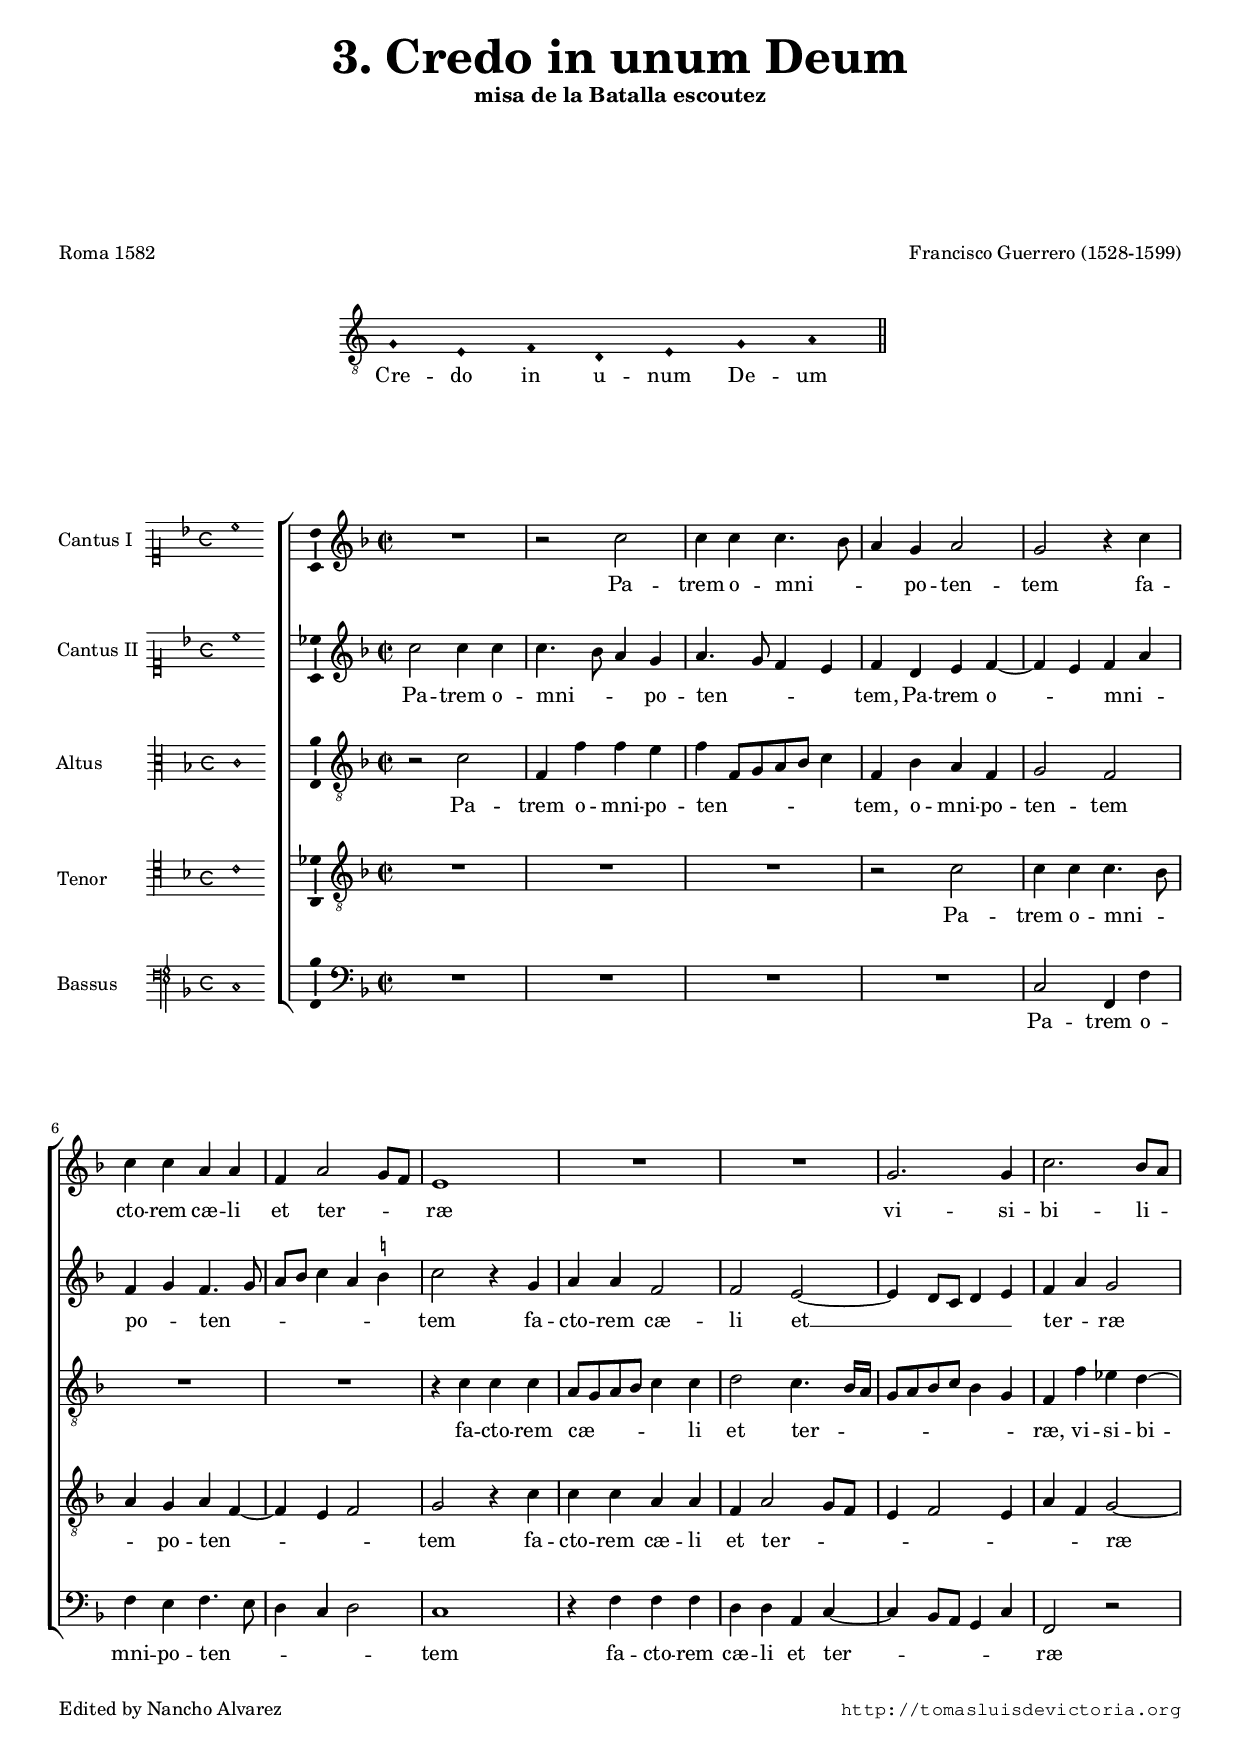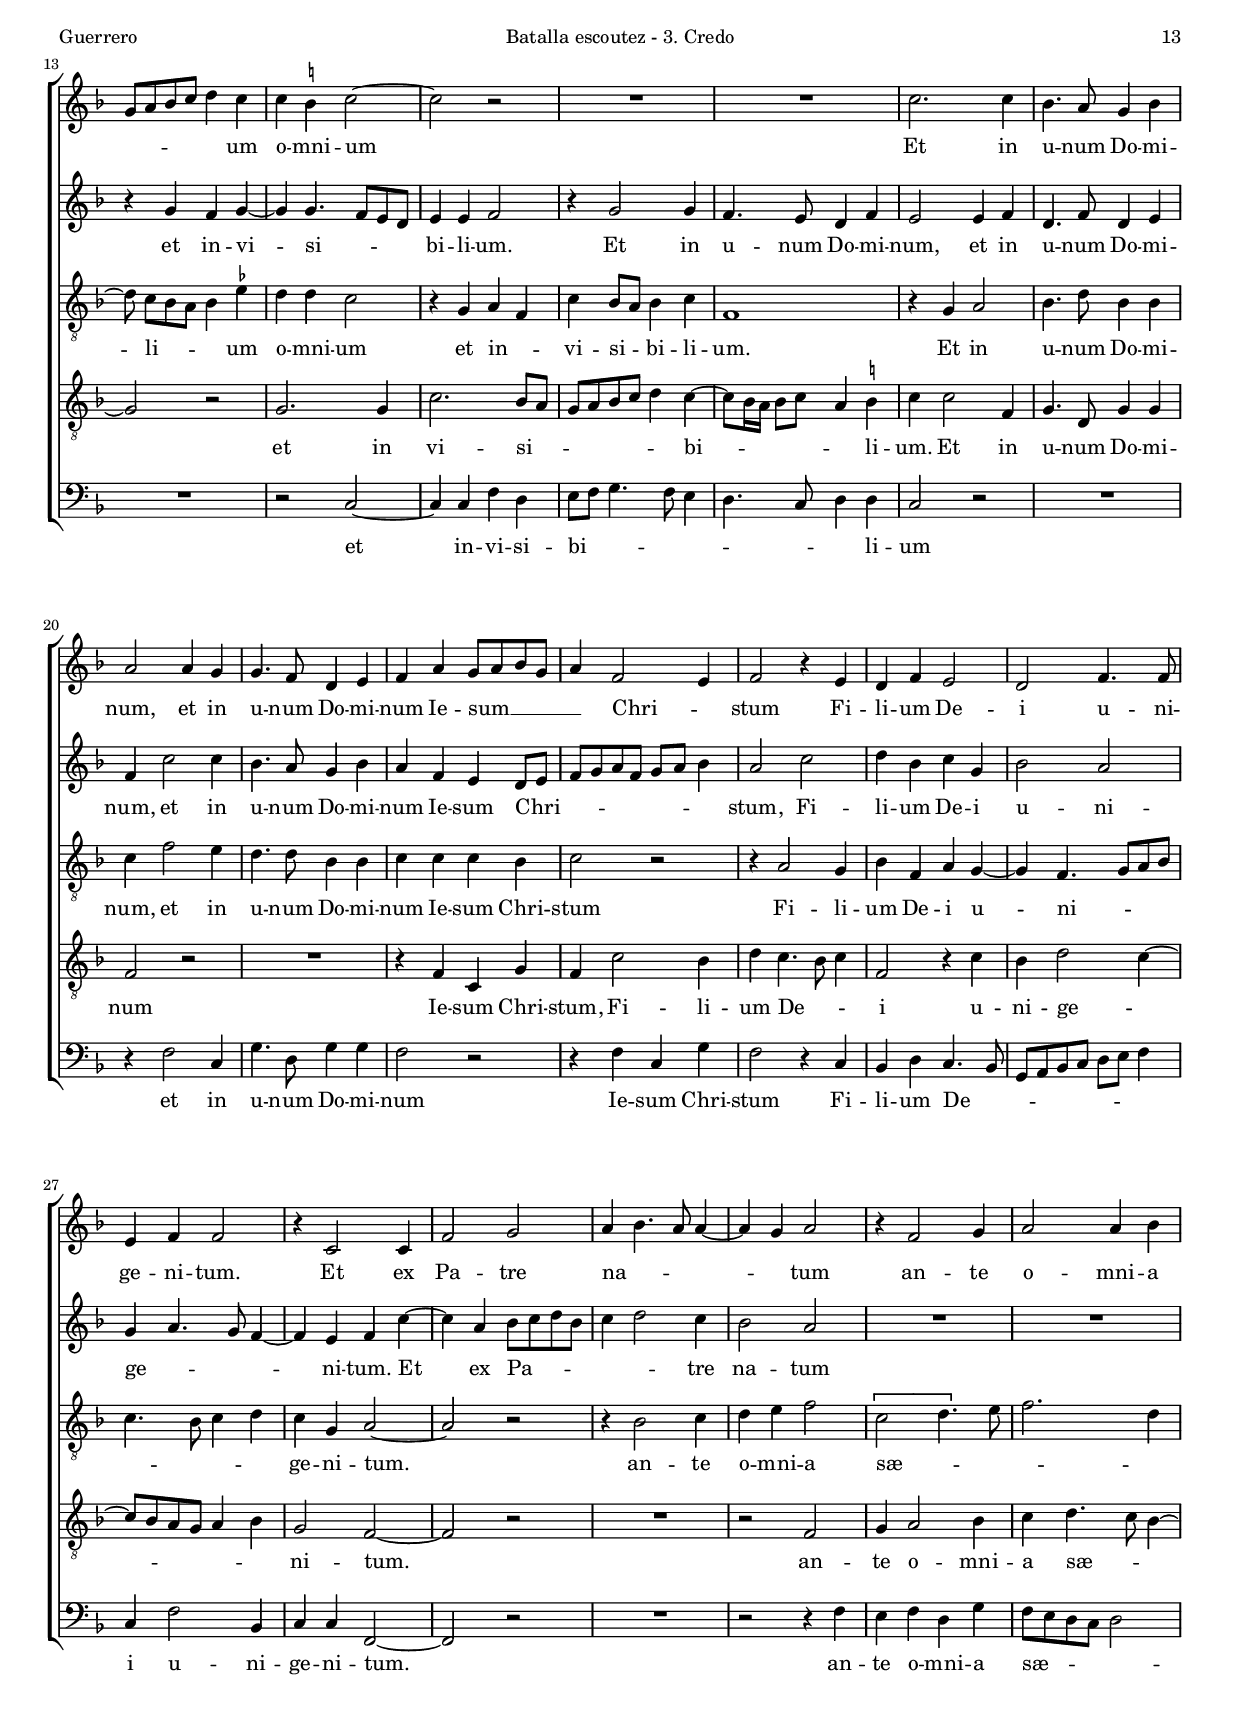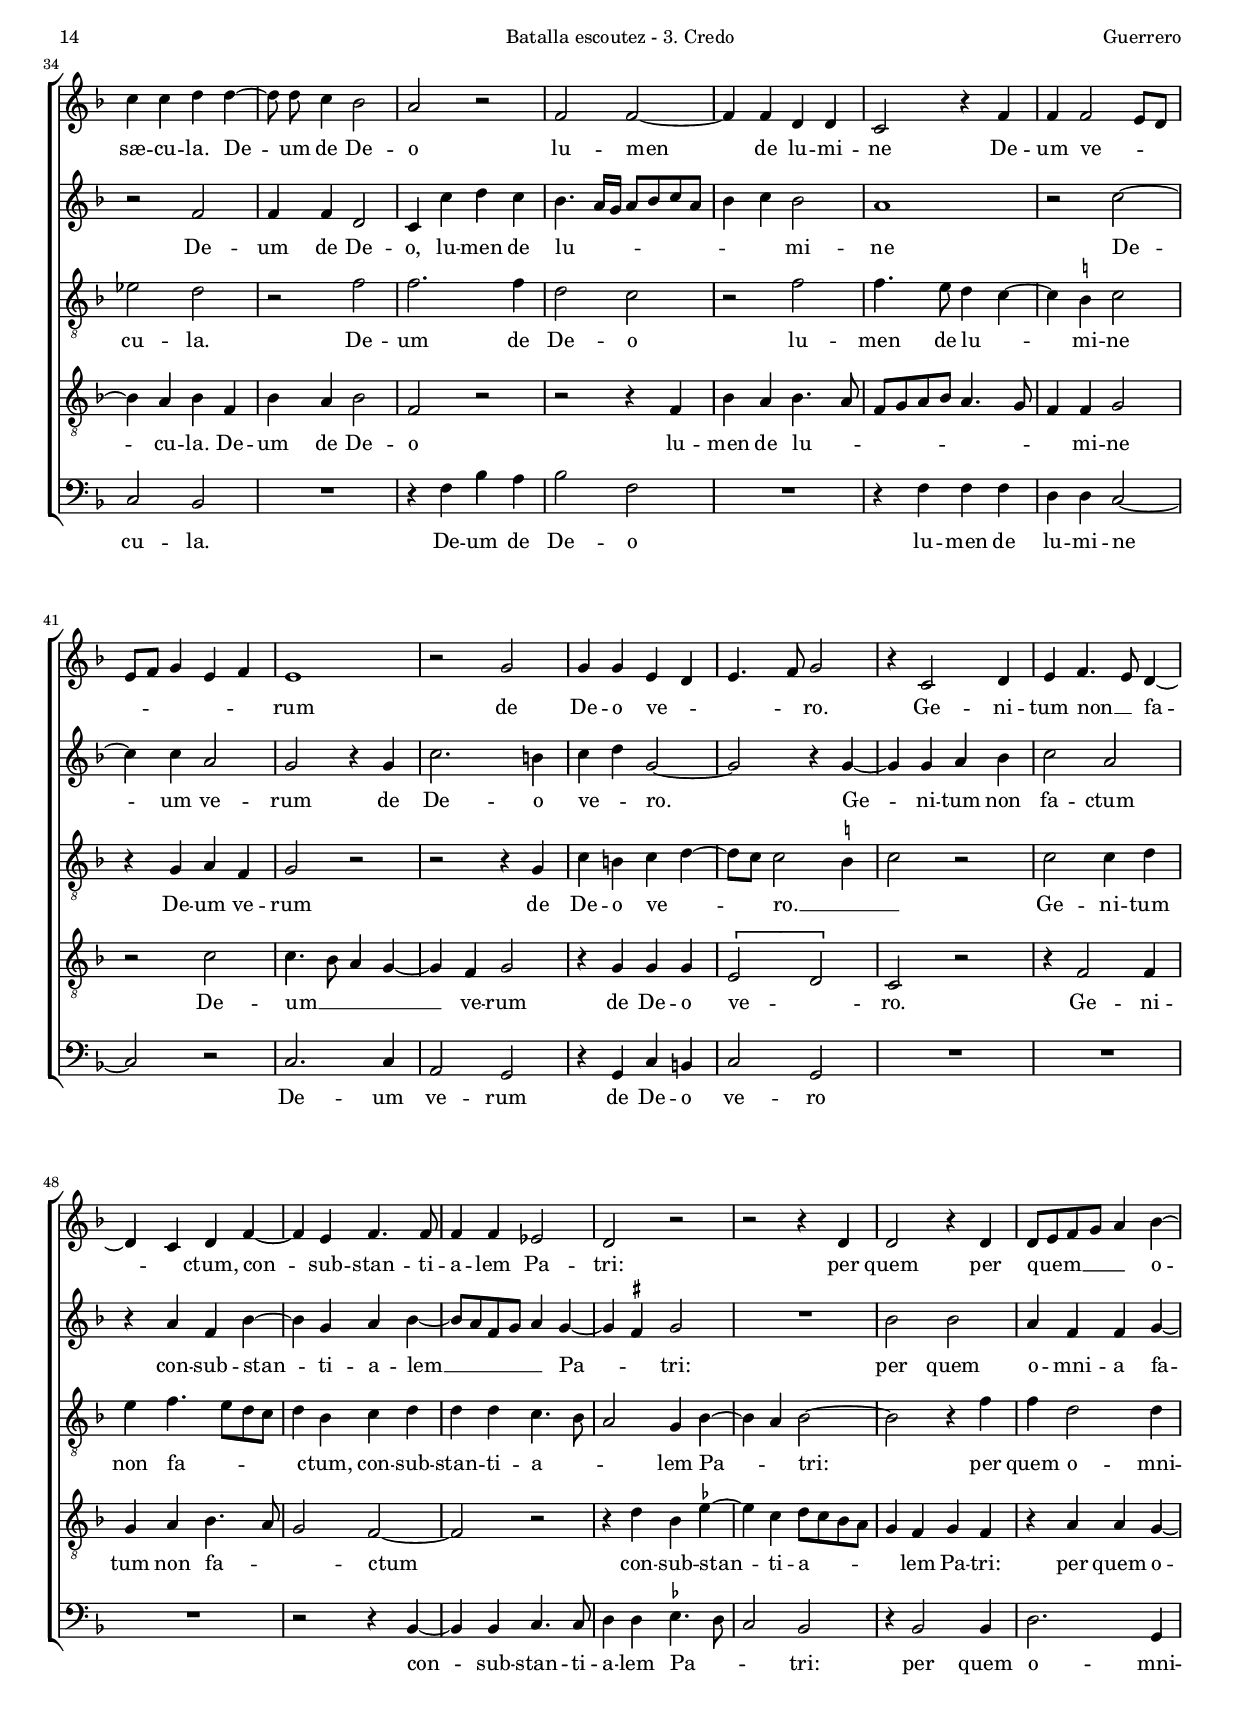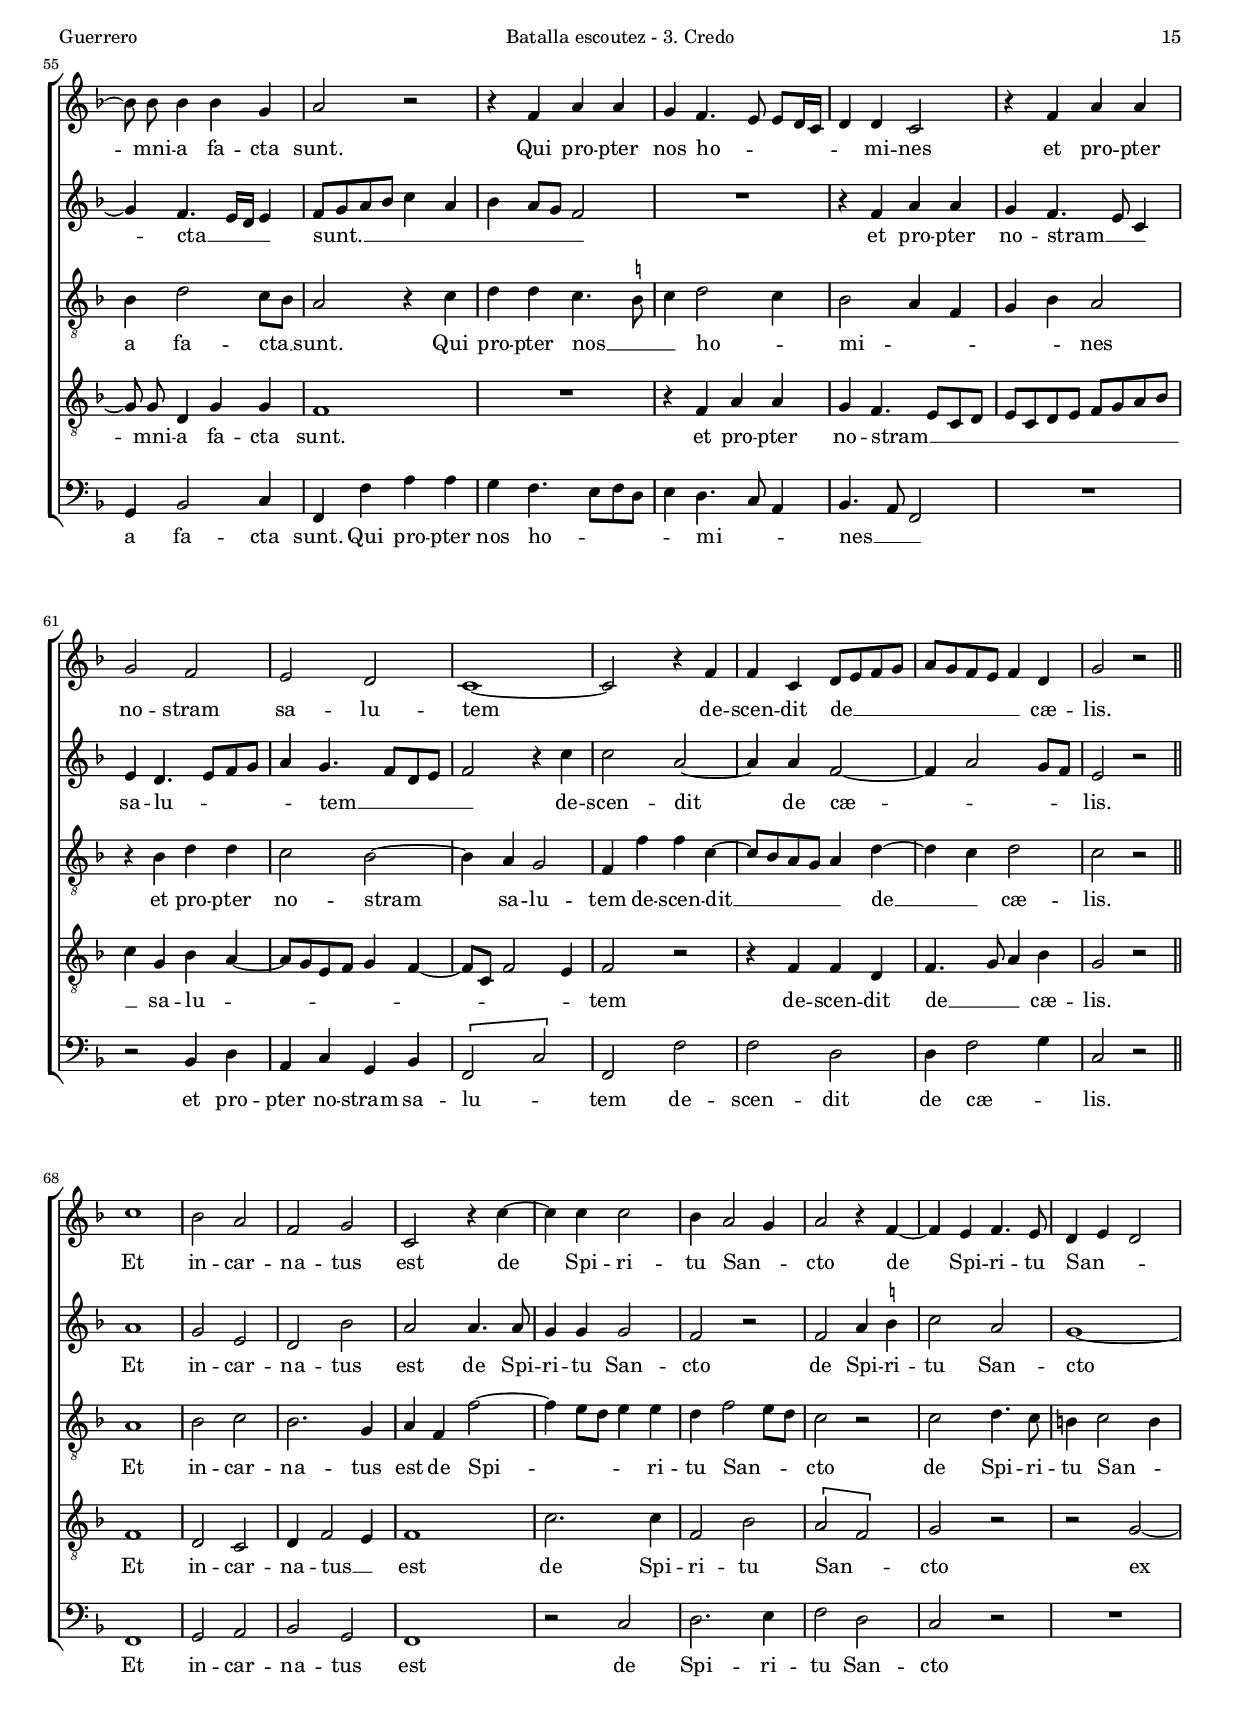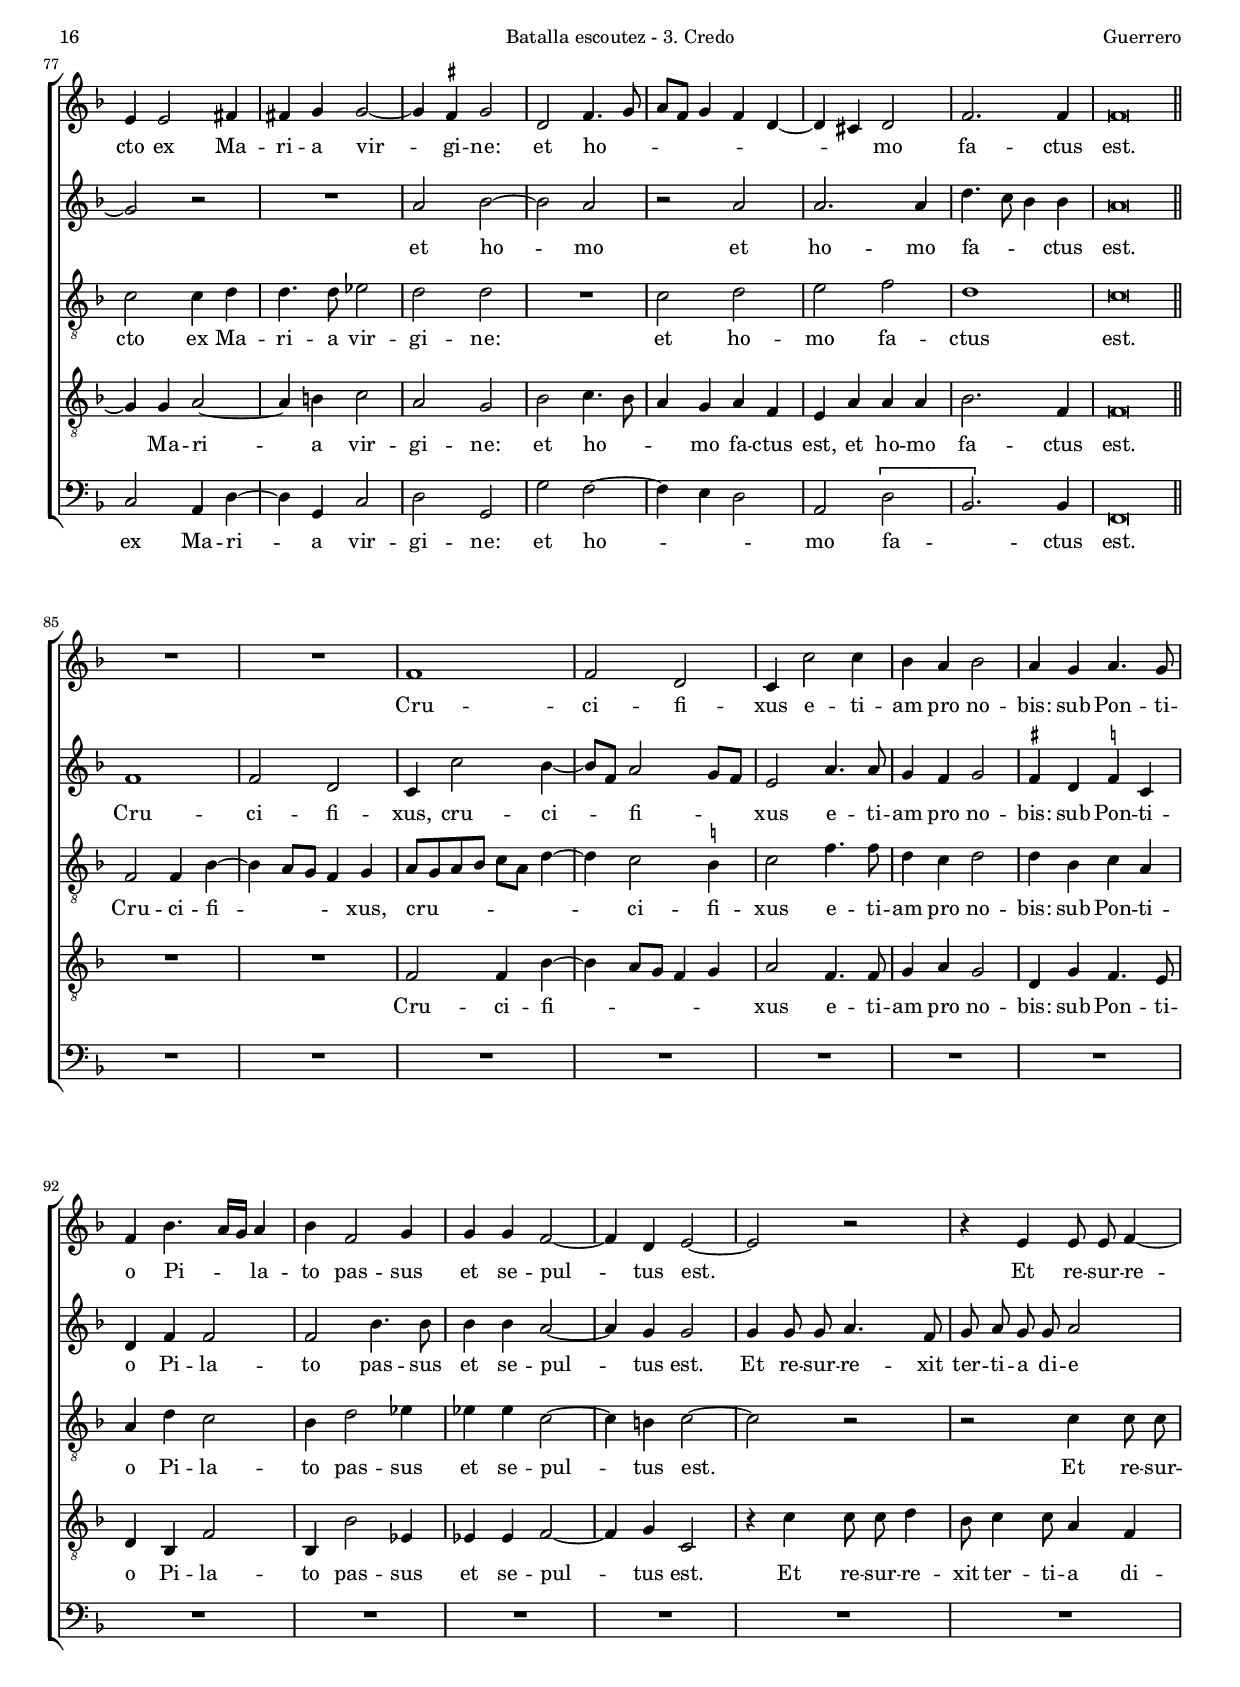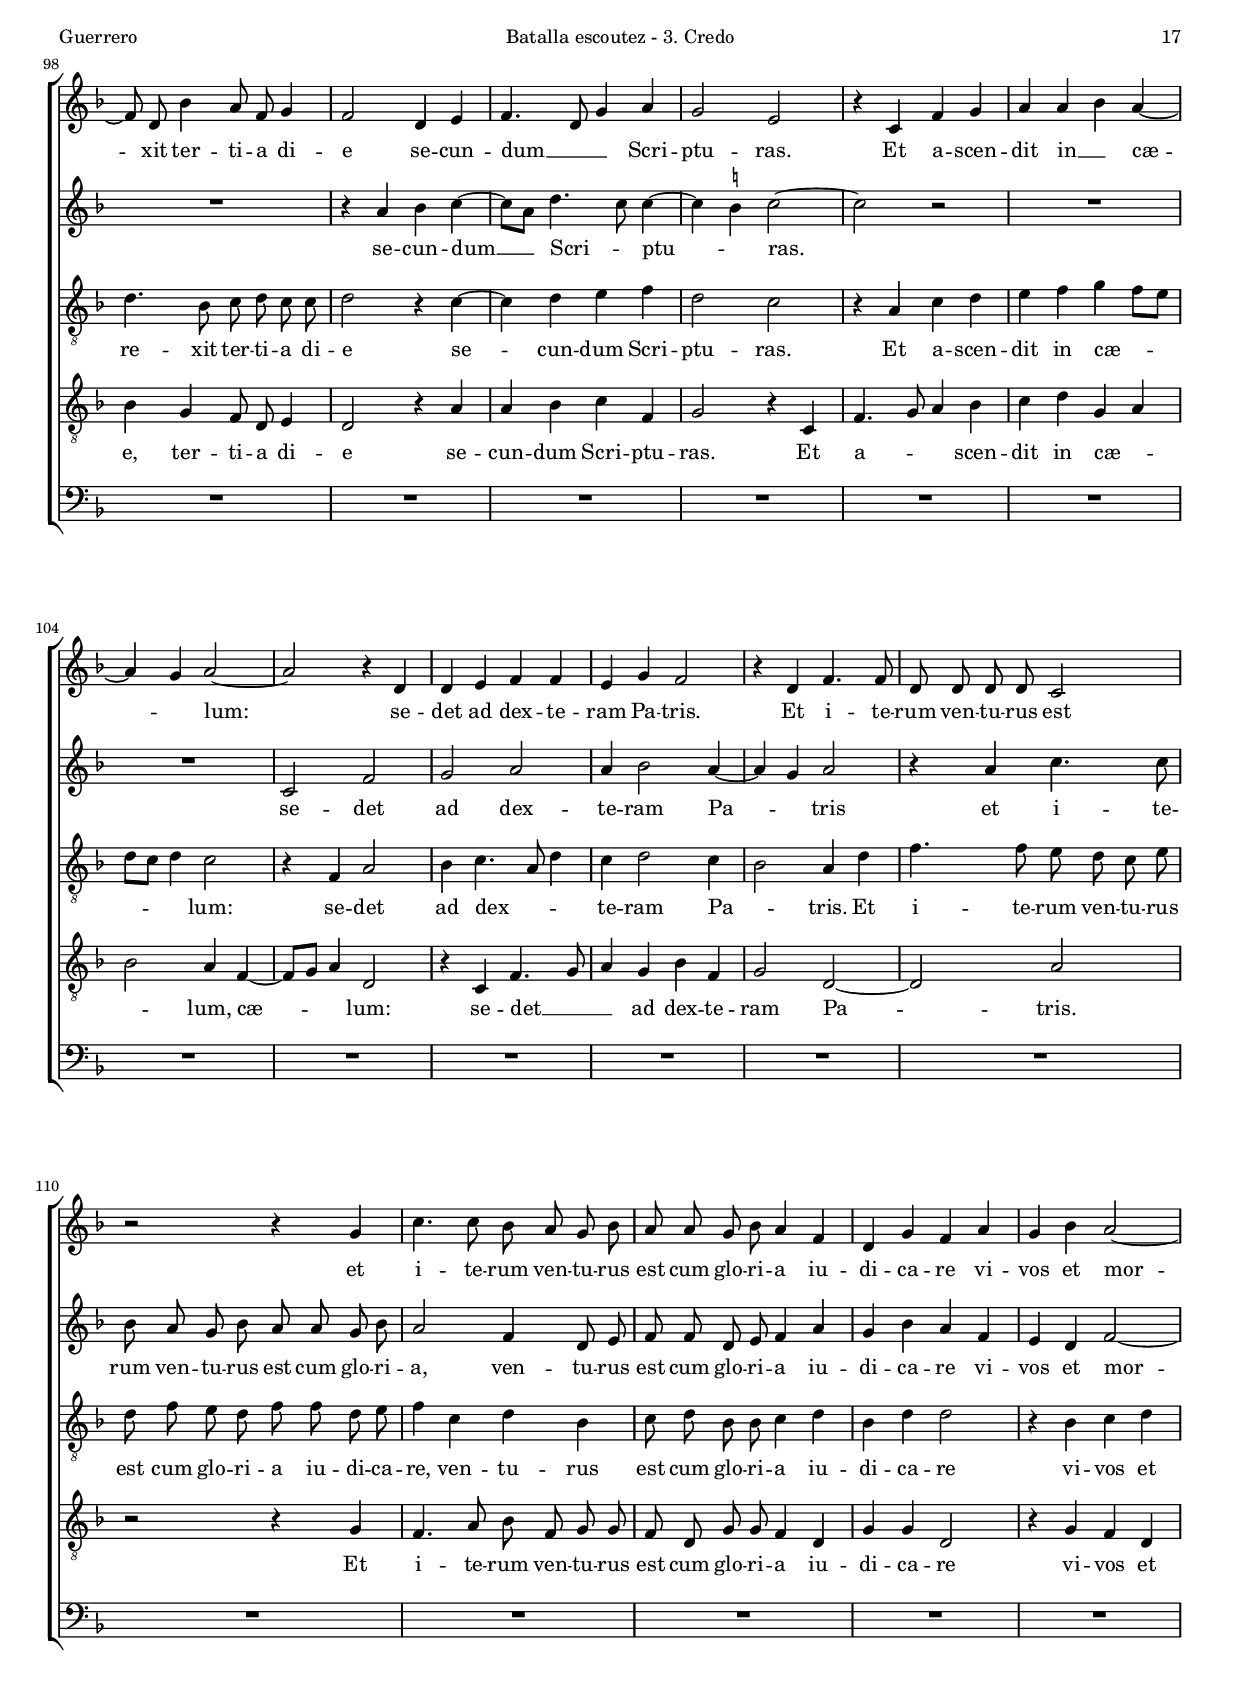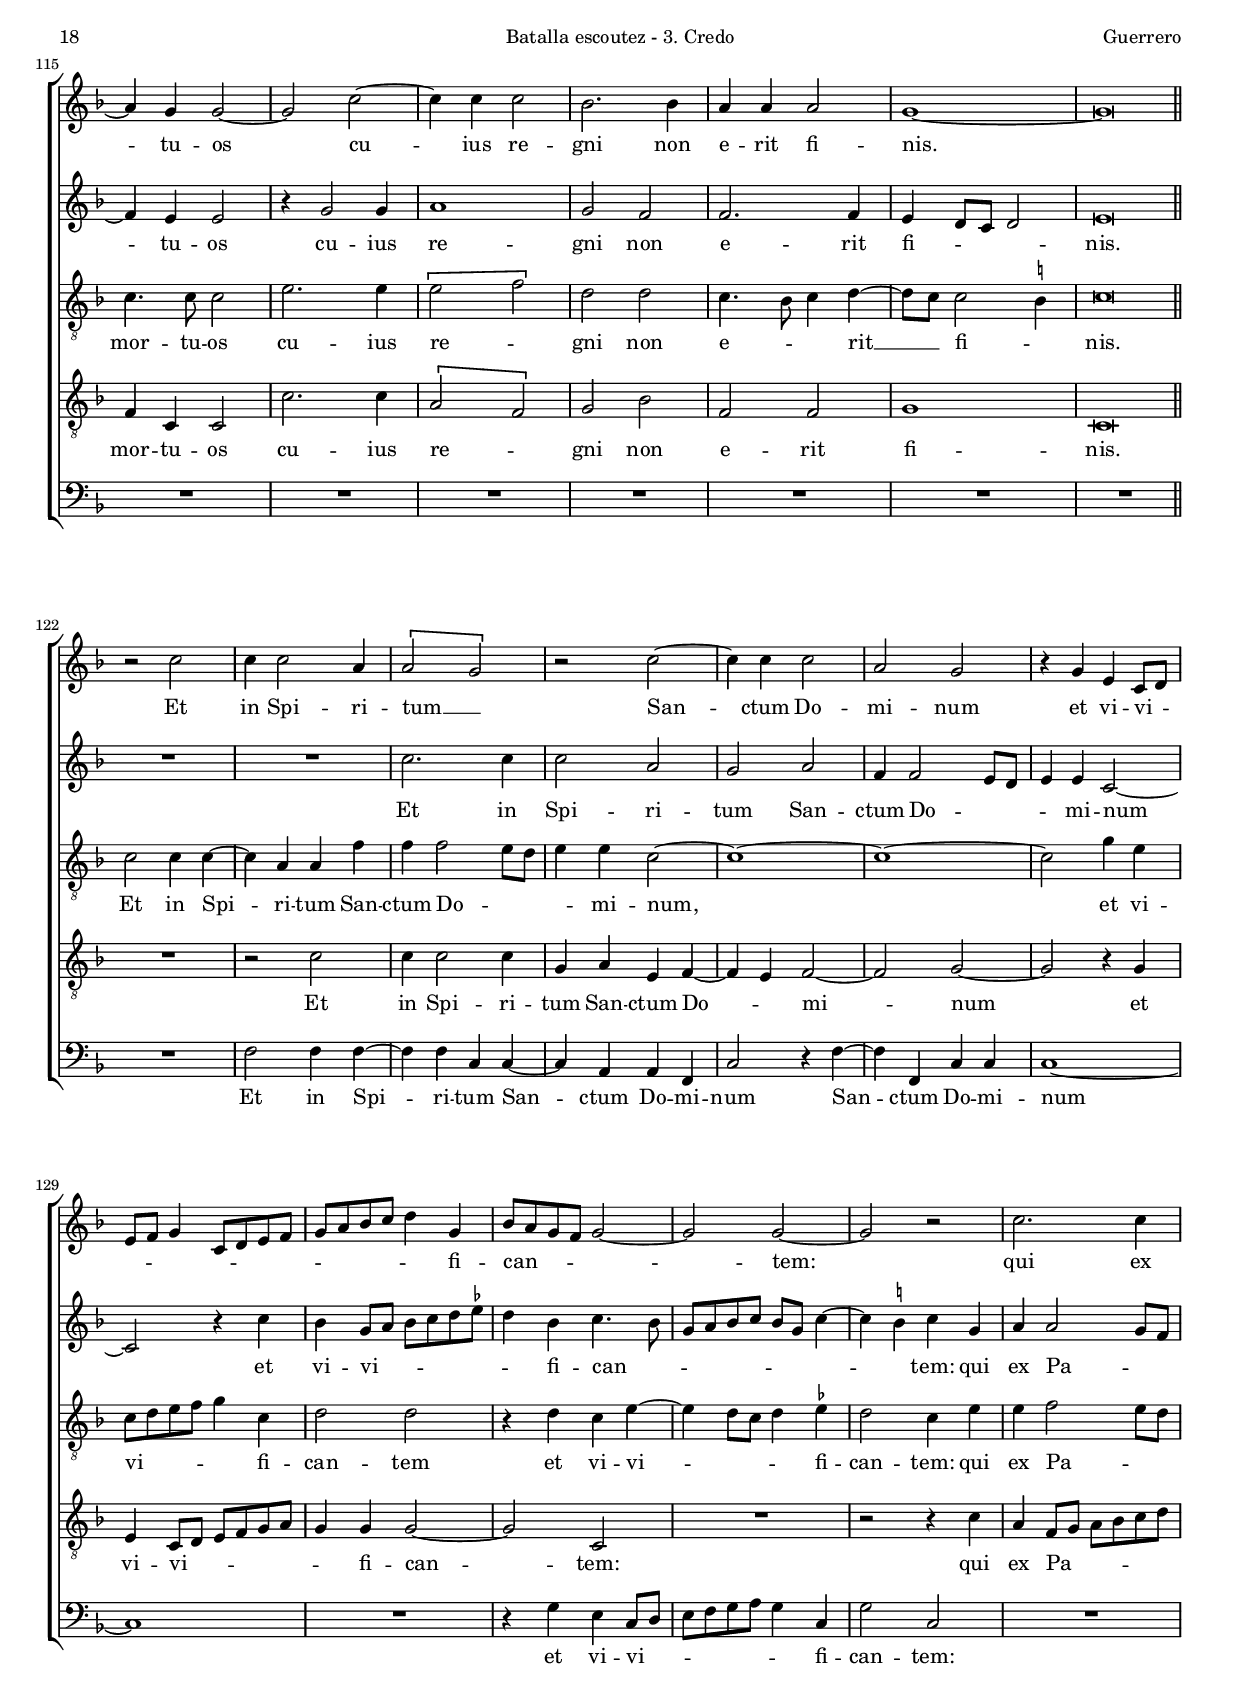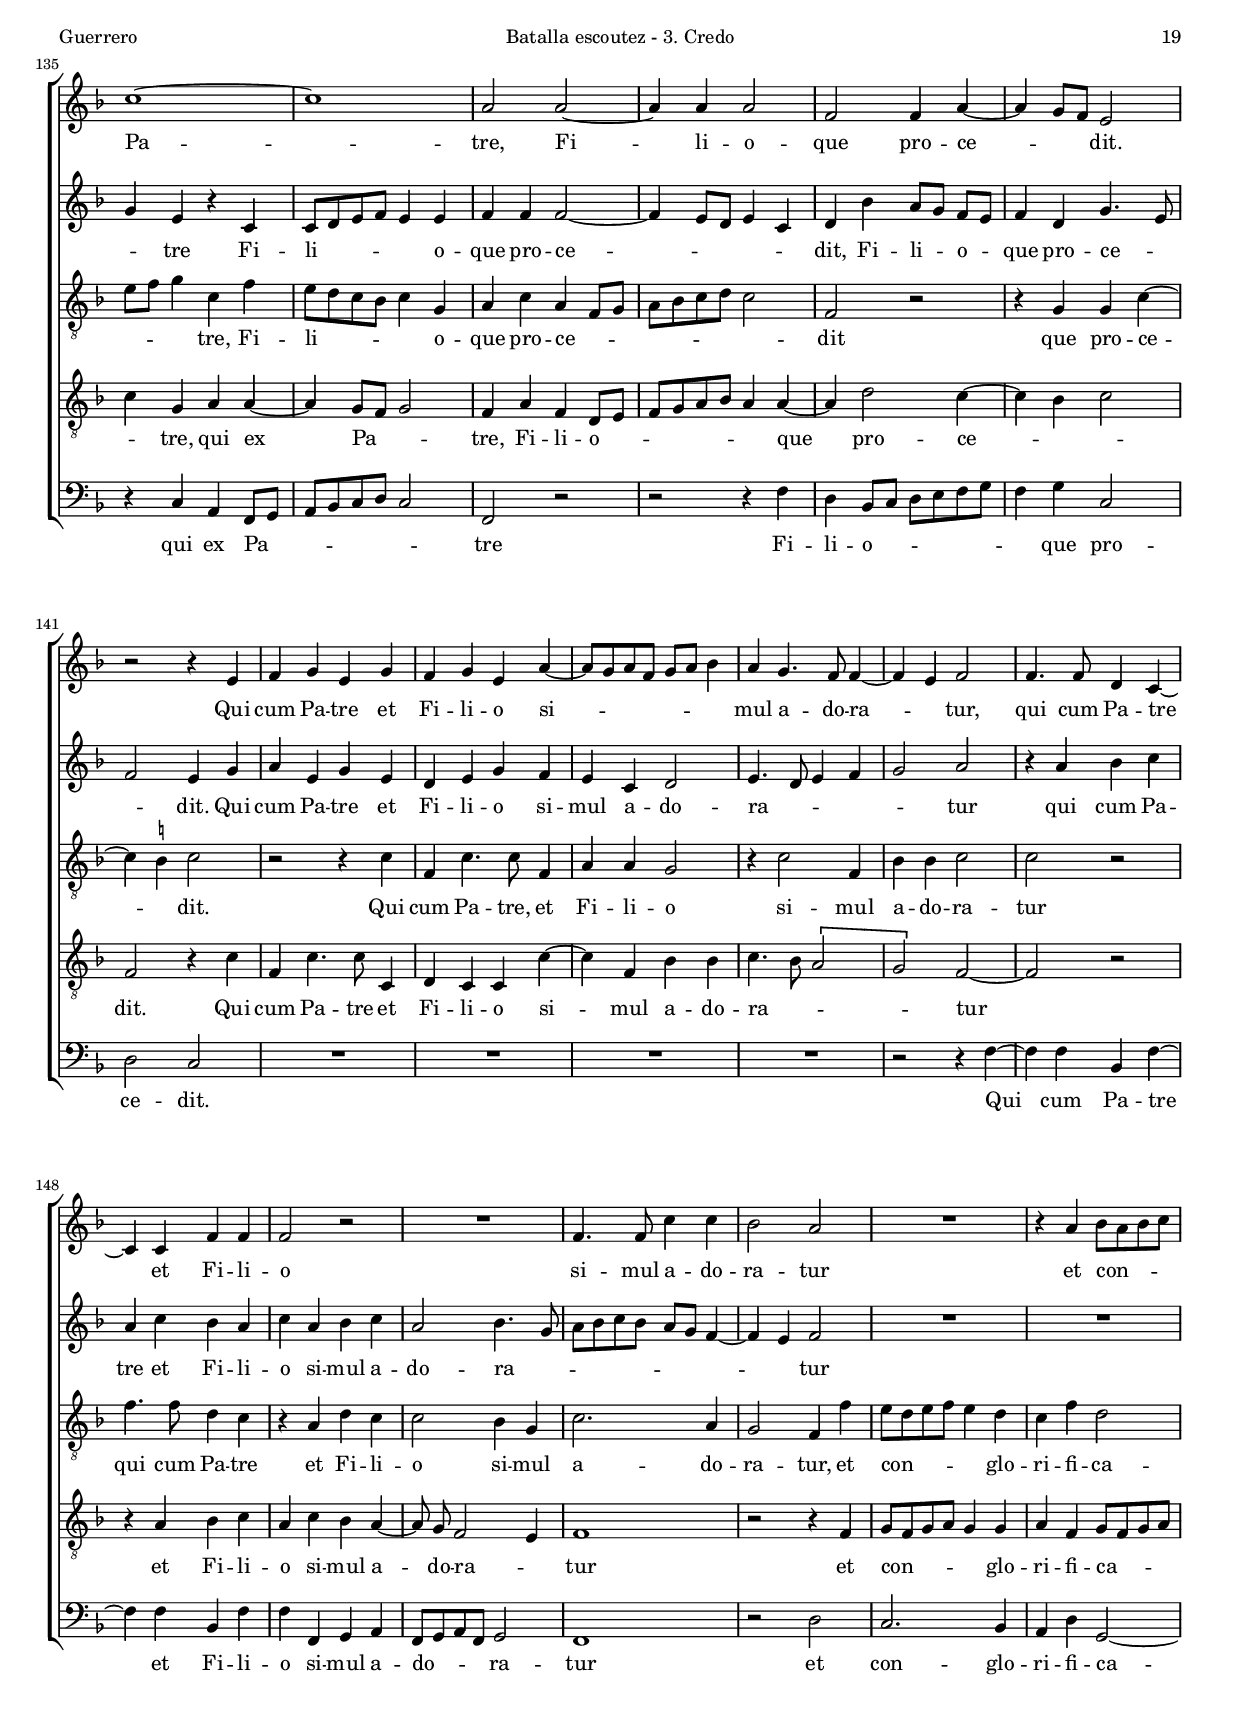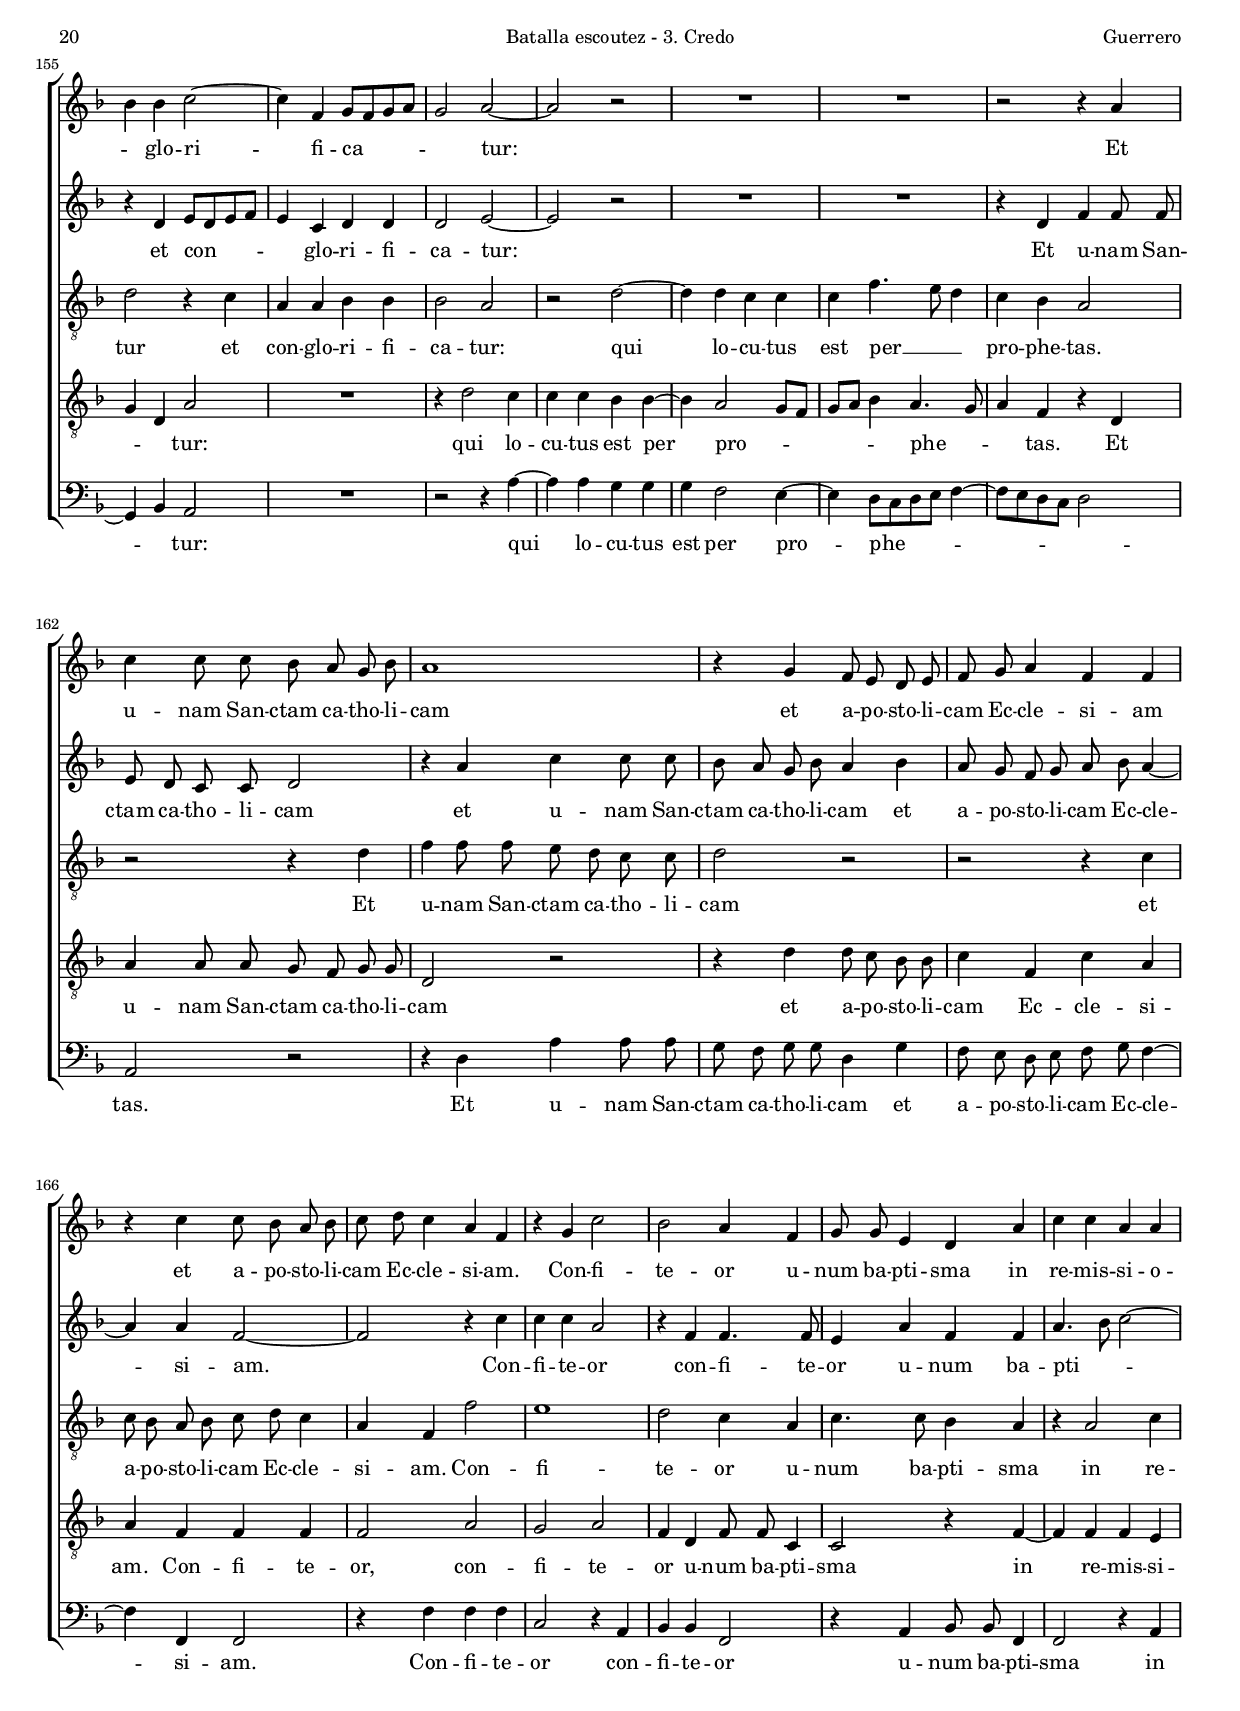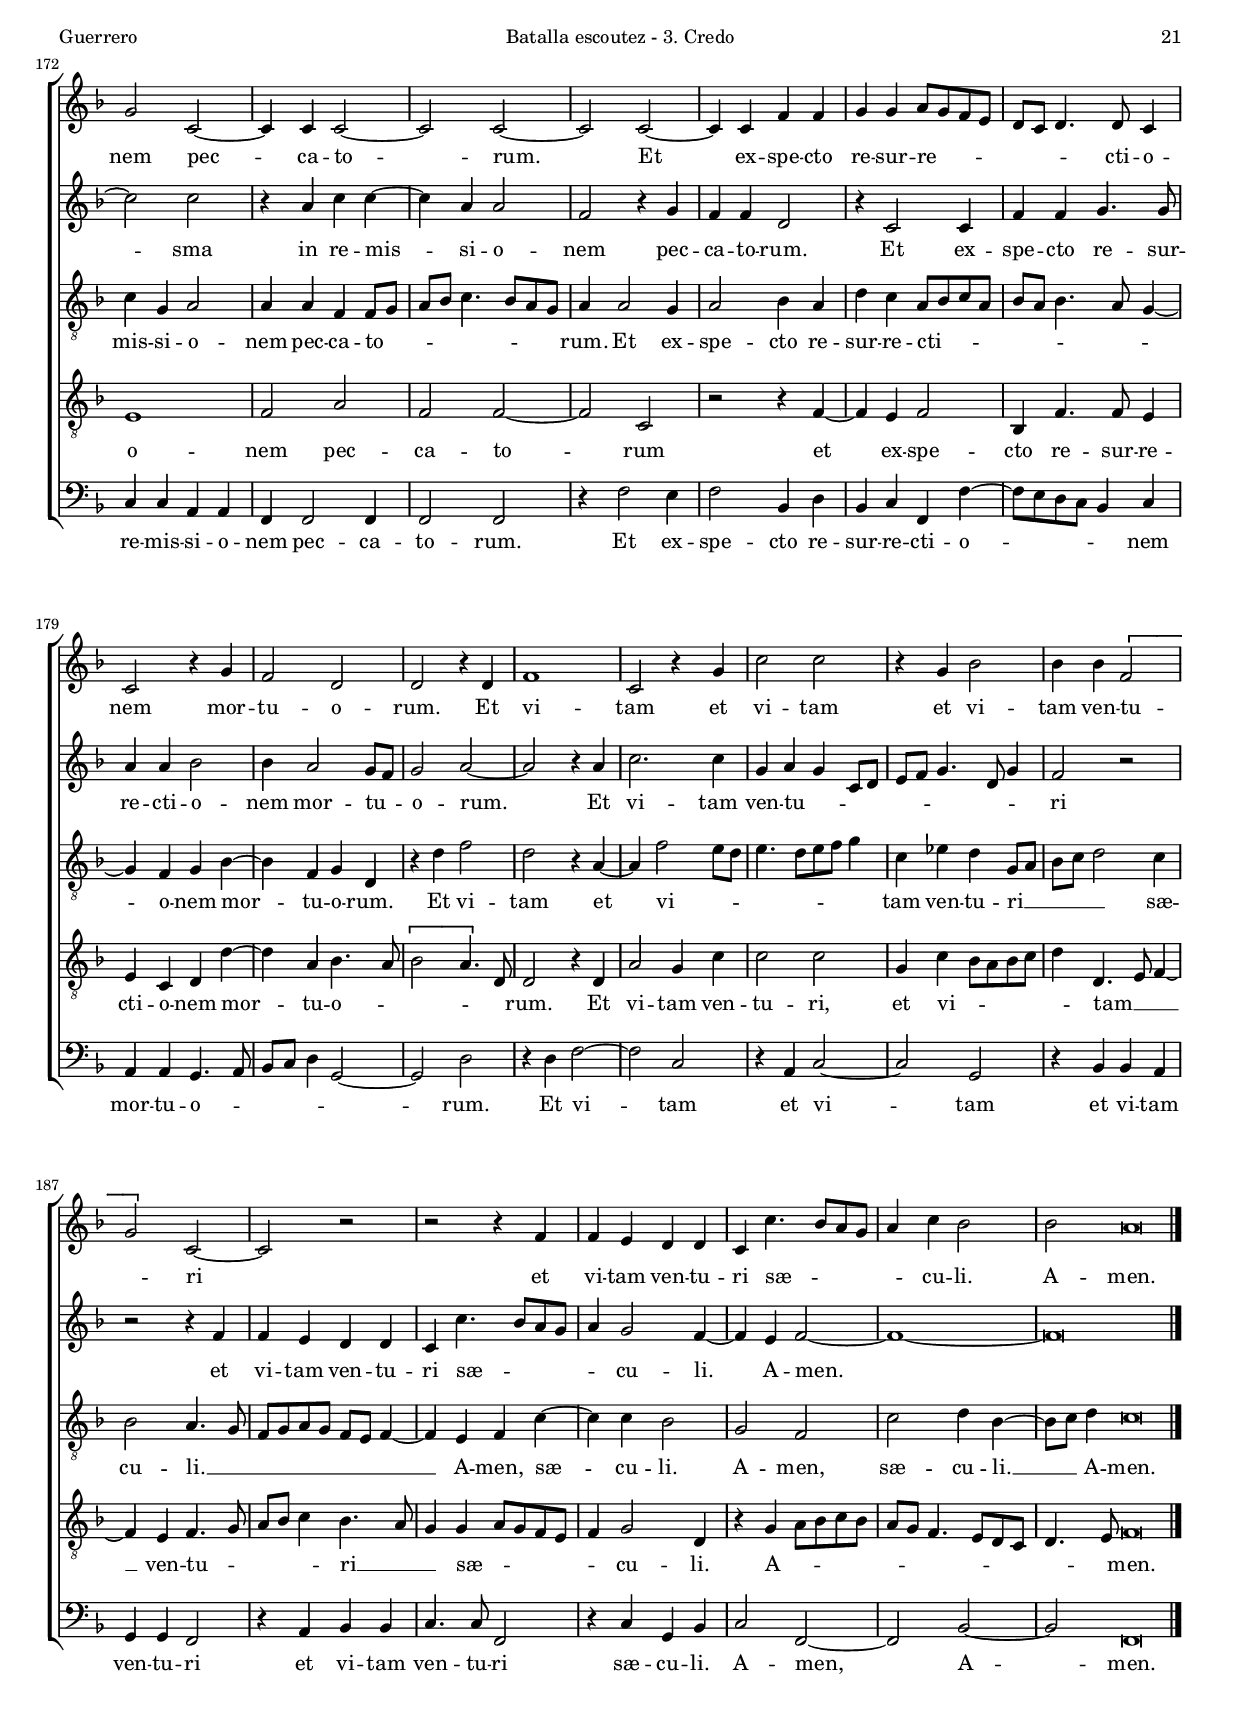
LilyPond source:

\version "2.18.0"

#(set-default-paper-size "a4")
#(set-global-staff-size 16.3)
#(ly:set-option 'point-and-click #f)
%mobile -s15.0 -i3.5 -ball

ss=\once \set suggestAccidentals = ##t
incipitwidth=20
htitle="Batalla escoutez - 3. Credo"
hcomposer="Guerrero"

\header {
	title=\markup{\fontsize #4 "3. Credo in unum Deum" }
	subtitle=\markup{"misa de la Batalla escoutez"}
        subsubtitle=\markup{\null \vspace #5 }
	composer="Francisco Guerrero (1528-1599)"
        pdfauthor=\composer
        poet="Roma 1582"
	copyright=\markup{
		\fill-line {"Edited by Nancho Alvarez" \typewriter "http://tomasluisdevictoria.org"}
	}
%	tagline=""
}


\score {
<<
         \new Voice = "canto" {
                 \override Staff.TimeSignature.stencil = #'()
                 \override Stem.transparent = ##t
                 \set Score.timing = ##f
                 \override NoteHead.style = #'neomensural
                 \clef "G_8"
                 \key c \major
                 g4 e f d e g a \bar "||"
         }
         \new Lyrics \lyricsto "canto" {
                 Cre -- do in u -- num De -- um
         }
>>

\layout {

        line-width=14\cm
        %tablet line-width=12\cm
        indent=4.75\cm
        %tablet indent=4.5\cm
        ragged-right = ##f
}
}

%tablet \pageBreak

global={\key f \major \time 2/2 \skip 1*84 \bar "||" \break
				\skip 1*37 \bar "||" \break 
				\skip 1*72
				\bar "|." 
}


cantus={
	R1*4/4 |
	r2 c'' |
	c''4 c'' c''4. bes'8 |
	a'4 g' a'2 |
%5
	g' r4 c'' |
	c'' c'' a' a' |
	f' a'2 g'8 f' |
	e'1 |
	R1*4/4 |
%10
	R1*4/4 |
	g'2. g'4 |
	c''2. bes'8 a' |
	g' a' bes' c'' d''4 c'' |
	c'' \ss b' c''2 ~ |
%15
	c'' r |
	R1*4/4 |
	R1*4/4 |
	c''2. c''4 |
	bes'4. a'8 g'4 bes' |
%20
	a'2 a'4 g' |
	g'4. f'8 d'4 e' |
	f' a' g'8 a' bes' g' |
	a'4 f'2 e'4 |
	f'2 r4 e' |
%25
	d' f' e'2 |
	d' f'4. f'8 |
	e'4 f' f'2 |
	r4 c'2 c'4 |
	f'2 g' |
%30
	a'4 bes'4. a'8 a'4 ~ |
	a' g' a'2 |
	r4 f'2 g'4 |
	a'2 a'4 bes' |
	c'' c'' d'' d'' ~ |
%35
	d''8 \noBeam d'' c''4 bes'2 |
	a' r |
	f' f' ~ |
	f'4 f' d' d' |
	c'2 r4 f' |
%40
	f' f'2 e'8 d' |
	e' f' g'4 e' f' |
	e'1 |
	r2 g' |
	g'4 g' e' d' |
%45
	e'4. f'8 g'2 |
	r4 c'2 d'4 |
	e' f'4. e'8 d'4 ~ |
	d' c' d' f' ~ |
	f' e' f'4. f'8 |
%50
	f'4 f' ees'2 |
	d' r |
	r r4 d' |
	d'2 r4 d' |
	d'8 e' f' g' a'4 bes' ~ |
%55
	bes'8 \noBeam bes' bes'4 bes' g' |
	a'2 r |
	r4 f' a' a' |
	g' f'4. e'8 e'[ d'16 c'] |
	d'4 d' c'2 |
%60
	r4 f' a' a' |
	g'2 f' |
	e' d' |
	c'1 ~ |
	c'2 r4 f' |
%65
	f' c' d'8 e' f' g' |
	a' g' f' e' f'4 d' |
	g'2 r | \bar "||" \break
	c''1 |
	bes'2 a' |
%70
	f' g' |
	c' r4 c'' ~ |
	c'' c'' c''2 |
	bes'4 a'2 g'4 |
	a'2 r4 f' ~ |
%75
	f' e' f'4. e'8 |
	d'4 e' d'2 |
	e'4 e'2 fis'4 |
	fis' g' g'2 ~ |
	g'4 \ss fis' g'2 |
%80
	d' f'4. g'8 |
	a' f' g'4 f' d' ~ |
	d' cis' d'2 |
	f'2. f'4 |
	f'\breve*1/2 |
%85
	R1*4/4 |
	R1*4/4 |
	f'1 |
	f'2 d' |
	c'4 c''2 c''4 |
%90
	bes' a' bes'2 |
	a'4 g' a'4. g'8 |
	f'4 bes'4. a'16 g' a'4 |
	bes' f'2 g'4 |
	g' g' f'2 ~ |
%95
	f'4 d' e'2 ~ |
	e' r |
	\set Staff.autoBeaming=##f
	r4 e' e'8 e' f'4 ~ |
	f'8 d' bes'4 a'8 f' g'4 |
	f'2 d'4 e' |
%100
	f'4. d'8 g'4 a' |
	g'2 e' |
	r4 c' f' g' |
	a' a' bes' a' ~ |
	a' g' a'2 ~ |
%105
	a' r4 d' |
	d' e' f' f' |
	e' g' f'2 |
	r4 d' f'4. f'8 |
	d' d' d' d' c'2 |
%110
	r r4 g' |
	c''4. c''8 bes' a' g' bes' |
	a' a' g' bes' a'4 f' |
	d' g' f' a' |
	g' bes' a'2 ~ |
%115
	a'4 g' g'2 ~ |
	g' c'' ~ |
	c''4 c'' c''2 |
	bes'2. bes'4 |
	a' a' a'2 |
%120
	g'1 ~ |
	g'\breve*1/2 |
	r2 c'' |
	c''4 c''2 a'4 |
	\[a'2 g'\] |
%125
	r c'' ~ |
	c''4 c'' c''2 |
	a' g' |
	\set Staff.autoBeaming=##t
	r4 g' e' c'8 d' |
	e' f' g'4 c'8 d' e' f' |
%130
	g' a' bes' c'' d''4 g' |
	bes'8 a' g' f' g'2 ~ |
	g' g' ~ |
	g' r |
	c''2. c''4 |
%135
	c''1 ~ |
	c'' |
	a'2 a' ~ |
	a'4 a' a'2 |
	f' f'4 a' ~ |
%140
	a' g'8 f' e'2 |
	r r4 e' |
	f' g' e' g' |
	f' g' e' a' ~ |
	a'8 g' a' f' g' a' bes'4 |
%145
	a' g'4. f'8 f'4 ~ |
	f' e' f'2 |
	f'4. f'8 d'4 c' ~ |
	c' c' f' f' |
	f'2 r |
%150
	R1*4/4 |
	f'4. f'8 c''4 c'' |
	bes'2 a' |
	R1*4/4 |
	r4 a' bes'8 a' bes' c'' |
%155
	bes'4 bes' c''2 ~ |
	c''4 f' g'8 f' g' a' |
	g'2 a' ~ |
	a' r |
	R1*4/4 |
%160
	R1*4/4 |
	\set Staff.autoBeaming=##f
	r2 r4 a' |
	c'' c''8 c'' bes' a' g' bes' |
	a'1 |
	r4 g' f'8 e' d' e' |
%165
	f' g' a'4 f' f' |
	r c'' c''8 bes' a' bes' |
	c'' d'' c''4 a' f' |
	r g' c''2 |
	bes' a'4 f' |
%170
	g'8 g' e'4 d' a' |
	c'' c'' a' a' |
	g'2 c' ~ |
	c'4 c' c'2 ~ |
	c' c' ~ |
%175
	c' c' ~ |
	c'4 c' f' f' |
	\set Staff.autoBeaming=##t
	g' g' a'8 g' f' e' |
	d' c' d'4. d'8 c'4 |
	c'2 r4 g' |
%180
	f'2 d' |
	d' r4 d' |
	f'1 |
	c'2 r4 g' |
	c''2 c'' |
%185
	r4 g' bes'2 |
	bes'4 bes' \[f'2 |
	g'\] c' ~ |
	c' r |
	r r4 f' |
%190
	f' e' d' d' |
	c' c''4. bes'8 a' g' |
	a'4 c'' bes'2 |
	bes' a'\breve*1/4
}

cantusdos={
	c''2 c''4 c'' |
	c''4. bes'8 a'4 g' |
	a'4. g'8 f'4 e' |
	f' d' e' f' ~ |
%5
	f' e' f' a' |
	f' g' f'4. g'8 |
	a' bes' c''4 a' \ss b' |
	c''2 r4 g' |
	a' a' f'2 |
%10
	f' e' ~ |
	e'4 d'8 c' d'4 e' |
	f' a' g'2 |
	r4 g' f' g' ~ |
	g' g'4. f'8 e' d' |
%15
	e'4 e' f'2 |
	r4 g'2 g'4 |
	f'4. e'8 d'4 f' |
	e'2 e'4 f' |
	d'4. f'8 d'4 e' |
%20
	f' c''2 c''4 |
	bes'4. a'8 g'4 bes' |
	a' f' e' d'8 e' |
	f' g' a' f' g' a' bes'4 |
	a'2 c'' |
%25
	d''4 bes' c'' g' |
	bes'2 a' |
	g'4 a'4. g'8 f'4 ~ |
	f' e' f' c'' ~ |
	c'' a' bes'8 c'' d'' bes' |
%30
	c''4 d''2 c''4 |
	bes'2 a' |
	R1*4/4 |
	R1*4/4 |
	r2 f' |
%35
	f'4 f' d'2 |
	c'4 c'' d'' c'' |
	bes'4. a'16 g' a'8 bes' c'' a' |
	bes'4 c'' bes'2 |
	a'1 |
%40
	r2 c'' ~ |
	c''4 c'' a'2 |
	g' r4 g' |
	c''2. b'4 |
	c'' d'' g'2 ~ |
%45
	g' r4 g' ~ |
	g' g' a' bes' |
	c''2 a' |
	r4 a' f' bes' ~ |
	bes' g' a' bes' ~ |
%50
	bes'8 a' f' g' a'4 g' ~ |
	g' \ss fis' g'2 |
	R1*4/4 |
	bes'2 bes' |
	a'4 f' f' g' ~ |
%55
	g' f'4. e'16 d' e'4 |
	f'8 g' a' bes' c''4 a' |
	bes' a'8 g' f'2 |
	R1*4/4 |
	r4 f' a' a' |
%60
	g' f'4. e'8 c'4 |
	e' d'4. e'8 f' g' |
	a'4 g'4. f'8 d' e' |
	f'2 r4 c'' |
	c''2 a' ~ |
%65
	a'4 a' f'2 ~ |
	f'4 a'2 g'8 f' |
	e'2 r |
	a'1 |
	g'2 e' |
%70
	d' bes' |
	a' a'4. a'8 |
	g'4 g' g'2 |
	f' r |
	f' a'4 \ss b' |
%75
	c''2 a' |
	g'1 ~ |
	g'2 r |
	R1*4/4 |
	a'2 bes' ~ |
%80
	bes' a' |
	r a' |
	a'2. a'4 |
	d''4. c''8 bes'4 bes' |
	a'\breve*1/2 |
%85
	f'1 |
	f'2 d' |
	c'4 c''2 bes'4 ~ |
	bes'8 f' a'2 g'8 f' |
	e'2 a'4. a'8 |
%90
	g'4 f' g'2 |
	\ss fis'4 d' \ss f' c' |
	d' f' f'2 |
	f' bes'4. bes'8 |
	bes'4 bes' a'2 ~ |
%95
	a'4 g' g'2 |
	\set Staff.autoBeaming=##f
	g'4 g'8 g' a'4. f'8 |
	g' a' g' g' a'2 |
	R1*4/4 |
	r4 a' bes' c'' ~ |
%100
	c''8[ a'] d''4. c''8 c''4 ~ |
	c'' \ss b' c''2 ~ |
	c'' r |
	R1*4/4 |
	R1*4/4 |
%105
	c'2 f' |
	g' a' |
	a'4 bes'2 a'4 ~ |
	a' g' a'2 |
	r4 a' c''4. c''8 |
%110
	bes' a' g' bes' a' a' g' bes' |
	a'2 f'4 d'8 e' |
	f' f' d' e' f'4 a' |
	g' bes' a' f' |
	e' d' f'2 ~ |
%115
	f'4 e' e'2 |
	r4 g'2 g'4 |
	a'1 |
	g'2 f' |
	f'2. f'4 |
%120
	\set Staff.autoBeaming=##t
	e' d'8 c' d'2 |
	e'\breve*1/2 |
	R1*4/4 |
	R1*4/4 |
	c''2. c''4 |
%125
	c''2 a' |
	g' a' |
	f'4 f'2 e'8 d' |
	e'4 e' c'2 ~ |
	c' r4 c'' |
%130
	bes' g'8 a' bes' c'' d'' \ss ees'' |
	d''4 bes' c''4. bes'8 |
	g' a' bes' c'' bes' g' c''4 ~ |
	c'' \ss b' c'' g' |
	a' a'2 g'8 f' |
%135
	g'4 e' r c' |
	c'8 d' e' f' e'4 e' |
	f' f' f'2 ~ |
	f'4 e'8 d' e'4 c' |
	d' bes' a'8[ g'] f'[ e'] |
%140
	f'4 d' g'4. e'8 |
	f'2 e'4 g' |
	a' e' g' e' |
	d' e' g' f' |
	e' c' d'2 |
%145
	e'4. d'8 e'4 f' |
	g'2 a' |
	r4 a' bes' c'' |
	a' c'' bes' a' |
	c'' a' bes' c'' |
%150
	a'2 bes'4. g'8 |
	a' bes' c'' bes' a' g' f'4 ~ |
	f' e' f'2 |
	R1*4/4 |
	R1*4/4 |
%155
	r4 d' e'8 d' e' f' |
	e'4 c' d' d' |
	d'2 e' ~ |
	e' r |
	R1*4/4 |
%160
	R1*4/4 |
	\set Staff.autoBeaming=##f
	r4 d' f' f'8 f' |
	e' d' c' c' d'2 |
	r4 a' c'' c''8 c'' |
	bes' a' g' bes' a'4 bes' |
%165
	a'8 g' f' g' a' bes' a'4 ~ |
	a' a' f'2 ~ |
	f' r4 c'' |
	c'' c'' a'2 |
	r4 f' f'4. f'8 |
%170
	e'4 a' f' f' |
	a'4. bes'8 c''2 ~ |
	c'' c'' |
	r4 a' c'' c'' ~ |
	c'' a' a'2 |
%175
	f' r4 g' |
	f' f' d'2 |
	r4 c'2 c'4 |
	f' f' g'4. g'8 |
	a'4 a' bes'2 |
%180
	\set Staff.autoBeaming=##t
	bes'4 a'2 g'8 f' |
	g'2 a' ~ |
	a' r4 a' |
	c''2. c''4 |
	g' a' g' c'8 d' |
%185
	e' f' g'4. d'8 g'4 |
	f'2 r |
	r r4 f' |
	f' e' d' d' |
	c' c''4. bes'8 a' g' |
%190
	a'4 g'2 f'4 ~ |
	f' e' f'2 ~ |
	f'1 ~ |
	f'\breve*1/2
}

altus={
	r2 c' |
	f4 f' f' e' |
	f' f8[ g a bes] c'4 |
	f bes a f |
%5
	g2 f |
	R1*4/4 |
	R1*4/4 |
	r4 c' c' c' |
	a8 g a bes c'4 c' |
%10
	d'2 c'4. bes16 a |
	g8 a bes c' bes4 g |
	f f' ees' d' ~ |
	d'8 \noBeam c' bes a bes4 \ss ees' |
	d' d' c'2 |
%15
	r4 g a f |
	c' bes8 a bes4 c' |
	f1 |
	r4 g a2 |
	bes4. d'8 bes4 bes |
%20
	c' f'2 e'4 |
	d'4. d'8 bes4 bes |
	c' c' c' bes |
	c'2 r |
	r4 a2 g4 |
%25
	bes f a g ~ |
	g f4. g8 a bes |
	c'4. bes8 c'4 d' |
	c' g a2 ~ |
	a r |
%30
	r4 bes2 c'4 |
	d' e' f'2 |
	\[c' d'4.\] e'8 |
	f'2. d'4 |
	ees'2 d' |
%35
	r f' |
	f'2. f'4 |
	d'2 c' |
	r f' |
	f'4. e'8 d'4 c' ~ |
%40
	c' \ss b c'2 |
	r4 g a f |
	g2 r |
	r r4 g |
	c' b c' d' ~ |
%45
	d'8 c' c'2 \ss b4 |
	c'2 r |
	c' c'4 d' |
	e' f'4. e'8 d' c' |
	d'4 bes c' d' |
%50
	d' d' c'4. bes8 |
	a2 g4 bes ~ |
	bes a bes2 ~ |
	bes r4 f' |
	f' d'2 d'4 |
%55
	bes d'2 c'8 bes |
	a2 r4 c' |
	d' d' c'4. \ss b8 |
	c'4 d'2 c'4 |
	bes2 a4 f |
%60
	g bes a2 |
	r4 bes d' d' |
	c'2 bes ~ |
	bes4 a g2 |
	f4 f' f' c' ~ |
%65
	c'8 bes a g a4 d' ~ |
	d' c' d'2 |
	c' r |
	a1 |
	bes2 c' |
%70
	bes2. g4 |
	a f f'2 ~ |
	f'4 e'8 d' e'4 e' |
	d' f'2 e'8 d' |
	c'2 r |
%75
	c' d'4. c'8 |
	b4 c'2 b4 |
	c'2 c'4 d' |
	d'4. d'8 ees'2 |
	d' d' |
%80
	R1*4/4 |
	c'2 d' |
	e' f' |
	d'1 |
	c'\breve*1/2 |
%85
	f2 f4 bes ~ |
	bes a8 g f4 g |
	a8 g a bes c' a d'4 ~ |
	d' c'2 \ss b4 |
	c'2 f'4. f'8 |
%90
	d'4 c' d'2 |
	d'4 bes c' a |
	a d' c'2 |
	bes4 d'2 ees'4 |
	ees' ees' c'2 ~ |
%95
	c'4 b c'2 ~ |
	c' r |
	\set Staff.autoBeaming=##f
	r c'4 c'8 c' |
	d'4. bes8 c' d' c' c' |
	d'2 r4 c' ~ |
%100
	c' d' e' f' |
	d'2 c' |
	r4 a c' d' |
	e' f' g' f'8[ e'] |
	d'[ c'] d'4 c'2 |
%105
	r4 f a2 |
	bes4 c'4. a8 d'4 |
	c' d'2 c'4 |
	bes2 a4 d' |
	f'4. f'8 e' d' c' e' |
%110
	d' f' e' d' f' f' d' e' |
	f'4 c' d' bes |
	c'8 d' bes bes c'4 d' |
	bes d' d'2 |
	r4 bes c' d' |
%115
	c'4. c'8 c'2 |
	e'2. e'4 |
	\[e'2 f'\] |
	d' d' |
	c'4. bes8 c'4 d' ~ |
%120
	d'8[ c'] c'2 \ss b4 |
	c'\breve*1/2 |
	\set Staff.autoBeaming=##t
	c'2 c'4 c' ~ |
	c' a a f' |
	f' f'2 e'8 d' |
%125
	e'4 e' c'2 ~ |
	c'1 ~ |
	c' ~ |
	c'2 g'4 e' |
	c'8 d' e' f' g'4 c' |
%130
	d'2 d' |
	r4 d' c' e' ~ |
	e' d'8 c' d'4 \ss ees' |
	d'2 c'4 e' |
	e' f'2 e'8 d' |
%135
	e' f' g'4 c' f' |
	e'8 d' c' bes c'4 g |
	a c' a f8 g |
	a bes c' d' c'2 |
	f r |
%140
	r4 g g c' ~ |
	c' \ss b c'2 |
	r r4 c' |
	f c'4. c'8 f4 |
	a a g2 |
%145
	r4 c'2 f4 |
	bes bes c'2 |
	c' r |
	f'4. f'8 d'4 c' |
	r a d' c' |
%150
	c'2 bes4 g |
	c'2. a4 |
	g2 f4 f' |
	e'8 d' e' f' e'4 d' |
	c' f' d'2 |
%155
	d' r4 c' |
	a a bes bes |
	bes2 a |
	r d' ~ |
	d'4 d' c' c' |
%160
	c' f'4. e'8 d'4 |
	c' bes a2 |
	\set Staff.autoBeaming=##f
	r r4 d' |
	f' f'8 f' e' d' c' c' |
	d'2 r |
%165
	r r4 c' |
	c'8 bes a bes c' d' c'4 |
	a f f'2 |
	e'1 |
	d'2 c'4 a |
%170
	c'4. c'8 bes4 a |
	r a2 c'4 |
	c' g a2 |
	\set Staff.autoBeaming=##t
	a4 a f f8 g |
	a bes c'4. bes8 a g |
%175
	a4 a2 g4 |
	a2 bes4 a |
	d' c' a8 bes c' a |
	bes a bes4. a8 g4 ~ |
	g f g bes ~ |
%180
	bes f g d |
	r d' f'2 |
	d' r4 a ~ |
	a f'2 e'8 d' |
	e'4. d'8[ e' f'] g'4 |
%185
	c' ees' d' g8 a |
	bes c' d'2 c'4 |
	bes2 a4. g8 |
	f g a g f e f4 ~ |
	f e f c' ~ |
%190
	c' c' bes2 |
	g f |
	c' d'4 bes ~ |
	bes8 c' d'4 c'\breve*1/4
}

tenor={
	R1*4/4 |
	R1*4/4 |
	R1*4/4 |
	r2 c' |
%5
	c'4 c' c'4. bes8 |
	a4 g a f ~ |
	f e f2 |
	g r4 c' |
	c' c' a a |
%10
	f a2 g8 f |
	e4 f2 e4 |
	a f g2 ~ |
	g r |
	g2. g4 |
%15
	c'2. bes8 a |
	g a bes c' d'4 c' ~ |
	c'8[ bes16 a] bes8[ c'] a4 \ss b |
	c' c'2 f4 |
	g4. d8 g4 g |
%20
	f2 r |
	R1*4/4 |
	r4 f c g |
	f c'2 bes4 |
	d' c'4. bes8 c'4 |
%25
	f2 r4 c' |
	bes d'2 c'4 ~ |
	c'8 bes a g a4 bes |
	g2 f ~ |
	f r |
%30
	R1*4/4 |
	r2 f |
	g4 a2 bes4 |
	c' d'4. c'8 bes4 ~ |
	bes a bes f |
%35
	bes a bes2 |
	f r |
	r r4 f |
	bes a bes4. a8 |
	f g a bes a4. g8 |
%40
	f4 f g2 |
	r c' |
	c'4. bes8 a4 g ~ |
	g f g2 |
	r4 g g g |
%45
	\[e2 d\] |
	c r |
	r4 f2 f4 |
	g a bes4. a8 |
	g2 f ~ |
%50
	f r |
	r4 d' bes \ss ees' ~ |
	ees' c' d'8 c' bes a |
	g4 f g f |
	r a a g ~ |
%55
	g8 \noBeam g d4 g g |
	f1 |
	R1*4/4 |
	r4 f a a |
	g f4. e8 c d |
%60
	e c d e f g a bes |
	c'4 g bes a ~ |
	a8 g e f g4 f ~ |
	f8 c f2 e4 |
	f2 r |
%65
	r4 f f d |
	f4. g8 a4 bes |
	g2 r |
	f1 |
	d2 c |
%70
	d4 f2 e4 |
	f1 |
	c'2. c'4 |
	f2 bes |
	\[a f\] |
%75
	g r |
	r g ~ |
	g4 g a2 ~ |
	a4 b c'2 |
	a g |
%80
	bes c'4. bes8 |
	a4 g a f |
	e a a a |
	bes2. f4 |
	f\breve*1/2 |
%85
	R1*4/4 |
	R1*4/4 |
	f2 f4 bes ~ |
	bes a8 g f4 g |
	a2 f4. f8 |
%90
	g4 a g2 |
	d4 g f4. e8 |
	d4 bes, f2 |
	bes,4 bes2 ees4 |
	ees ees f2 ~ |
%95
	f4 g c2 |
	\set Staff.autoBeaming=##f
	r4 c' c'8 c' d'4 |
	bes8 c'4 c'8 a4 f |
	bes g f8 d e4 |
	d2 r4 a |
%100
	a bes c' f |
	g2 r4 c |
	f4. g8 a4 bes |
	c' d' g a |
	bes2 a4 f ~ |
%105
	f8[ g] a4 d2 |
	r4 c f4. g8 |
	a4 g bes f |
	g2 d ~ |
	d a |
%110
	r r4 g |
	f4. a8 bes f g g |
	f d g g f4 d |
	g g d2 |
	r4 g f d |
%115
	f c c2 |
	c'2. c'4 |
	\[a2 f\] |
	g bes |
	f f |
%120
	g1 |
	c\breve*1/2 |
	\set Staff.autoBeaming=##t
	R1*4/4 |
	r2 c' |
	c'4 c'2 c'4 |
%125
	g a e f ~ |
	f e f2 ~ |
	f g ~ |
	g r4 g |
	e c8 d e f g a |
%130
	g4 g g2 ~ |
	g c |
	R1*4/4 |
	r2 r4 c' |
	a f8 g a bes c' d' |
%135
	c'4 g a a ~ |
	a g8 f g2 |
	f4 a f d8 e |
	f g a bes a4 a ~ |
	a d'2 c'4 ~ |
%140
	c' bes c'2 |
	f r4 c' |
	f c'4. c'8 c4 |
	d c c c' ~ |
	c' f bes bes |
%145
	c'4. bes8 \[a2 |
	g\] f ~ |
	f r |
	r4 a bes c' |
	a c' bes a ~ |
%150
	a8 \noBeam g f2 e4 |
	f1 |
	r2 r4 f |
	g8 f g a g4 g |
	a f g8 f g a |
%155
	g4 d a2 |
	R1*4/4 |
	r4 d'2 c'4 |
	c' c' bes bes ~ |
	bes a2 g8 f |
%160
	g a bes4 a4. g8 |
	a4 f r d |
	\set Staff.autoBeaming=##f
	a a8 a g f g g |
	d2 r |
	r4 d' d'8 c' bes bes |
%165
	c'4 f c' a |
	a f f f |
	f2 a |
	g a |
	f4 d f8 f c4 |
%170
	c2 r4 f ~ |
	f f f e |
	e1 |
	f2 a |
	f f ~ |
%175
	f c |
	r r4 f ~ |
	f e f2 |
	bes,4 f4. f8 e4 |
	e c d d' ~ |
%180
	d' a bes4. a8 |
	\[bes2 a4.\] d8 |
	d2 r4 d |
	\set Staff.autoBeaming=##t
	a2 g4 c' |
	c'2 c' |
%185
	g4 c' bes8 a bes c' |
	d'4 d4. e8 f4 ~ |
	f e f4. g8 |
	a bes c'4 bes4. a8 |
	g4 g a8 g f e |
%190
	f4 g2 d4 |
	r g a8 bes c' bes |
	a g f4. e8 d c |
	d4. e8 f\breve*1/4
}

bassus={
	R1*4/4 |
	R1*4/4 |
	R1*4/4 |
	R1*4/4 |
%5
	c2 f,4 f |
	f e f4. e8 |
	d4 c d2 |
	c1 |
	r4 f f f |
%10
	d d a, c ~ |
	c bes,8 a, g,4 c |
	f,2 r |
	R1*4/4 |
	r2 c ~ |
%15
	c4 c f d |
	e8 f g4. f8 e4 |
	d4. c8 d4 d |
	c2 r |
	R1*4/4 |
%20
	r4 f2 c4 |
	g4. d8 g4 g |
	f2 r |
	r4 f c g |
	f2 r4 c |
%25
	bes, d c4. bes,8 |
	g, a, bes, c d e f4 |
	c f2 bes,4 |
	c c f,2 ~ |
	f, r |
%30
	R1*4/4 |
	r2 r4 f |
	e f d g |
	f8 e d c d2 |
	c bes, |
%35
	R1*4/4 |
	r4 f bes a |
	bes2 f |
	R1*4/4 |
	r4 f f f |
%40
	d d c2 ~ |
	c r |
	c2. c4 |
	a,2 g, |
	r4 g, c b, |
%45
	c2 g, |
	R1*4/4 |
	R1*4/4 |
	R1*4/4 |
	r2 r4 bes, ~ |
%50
	bes, bes, c4. c8 |
	d4 d \ss ees4. d8 |
	c2 bes, |
	r4 bes,2 bes,4 |
	d2. g,4 |
%55
	g, bes,2 c4 |
	f, f a a |
	g f4. e8 f d |
	e4 d4. c8 a,4 |
	bes,4. a,8 f,2 |
%60
	R1*4/4 |
	r2 bes,4 d |
	a, c g, bes, |
	\[f,2 c\] |
	f, f |
%65
	f d |
	d4 f2 g4 |
	c2 r |
	f,1 |
	g,2 a, |
%70
	bes, g, |
	f,1 |
	r2 c |
	d2. e4 |
	f2 d |
%75
	c r |
	R1*4/4 |
	c2 a,4 d ~ |
	d g, c2 |
	d g, |
%80
	g f ~ |
	f4 e d2 |
	a, \[d |
	bes,2.\] bes,4 |
	f,\breve*1/2 |
%85
	R1*4/4 |
	R1*4/4 |
	R1*4/4 |
	R1*4/4 |
	R1*4/4 |
%90
	R1*4/4 |
	R1*4/4 |
	R1*4/4 |
	R1*4/4 |
	R1*4/4 |
%95
	R1*4/4 |
	R1*4/4 |
	R1*4/4 |
	R1*4/4 |
	R1*4/4 |
%100
	R1*4/4 |
	R1*4/4 |
	R1*4/4 |
	R1*4/4 |
	R1*4/4 |
%105
	R1*4/4 |
	R1*4/4 |
	R1*4/4 |
	R1*4/4 |
	R1*4/4 |
%110
	R1*4/4 |
	R1*4/4 |
	R1*4/4 |
	R1*4/4 |
	R1*4/4 |
%115
	R1*4/4 |
	R1*4/4 |
	R1*4/4 |
	R1*4/4 |
	R1*4/4 |
%120
	R1*4/4 |
	R1*4/4 |
	R1*4/4 |
	f2 f4 f ~ |
	f f c c ~ |
%125
	c a, a, f, |
	c2 r4 f ~ |
	f f, c c |
	c1 ~ |
	c |
%130
	R1*4/4 |
	r4 g e c8 d |
	e f g a g4 c |
	g2 c |
	R1*4/4 |
%135
	r4 c a, f,8 g, |
	a, bes, c d c2 |
	f, r |
	r r4 f |
	d bes,8 c d e f g |
%140
	f4 g c2 |
	d c |
	R1*4/4 |
	R1*4/4 |
	R1*4/4 |
%145
	R1*4/4 |
	r2 r4 f ~ |
	f f bes, f ~ |
	f f bes, f |
	f f, g, a, |
%150
	f,8 g, a, f, g,2 |
	f,1 |
	r2 d |
	c2. bes,4 |
	a, d g,2 ~ |
%155
	g,4 bes, a,2 |
	R1*4/4 |
	r2 r4 a ~ |
	a a g g |
	g f2 e4 ~ |
%160
	e d8[ c d e] f4 ~ |
	f8 e d c d2 |
	a, r |
	\set Staff.autoBeaming=##f
	r4 d a a8 a |
	g f g g d4 g |
%165
	f8 e d e f g f4 ~ |
	f f, f,2 |
	r4 f f f |
	c2 r4 a, |
	bes, bes, f,2 |
%170
	r4 a, bes,8 bes, f,4 |
	f,2 r4 a, |
	c c a, a, |
	f, f,2 f,4 |
	f,2 f, |
%175
	\set Staff.autoBeaming=##t
	r4 f2 e4 |
	f2 bes,4 d |
	bes, c f, f ~ |
	f8 e d c bes,4 c |
	a, a, g,4. a,8 |
%180
	bes, c d4 g,2 ~ |
	g, d |
	r4 d f2 ~ |
	f c |
	r4 a, c2 ~ |
%185
	c g, |
	r4 bes, bes, a, |
	g, g, f,2 |
	r4 a, bes, bes, |
	c4. c8 f,2 |
%190
	r4 c g, bes, |
	c2 f, ~ |
	f, bes, ~ |
	bes, f,\breve*1/4
}


textocantus=\lyricmode{
Pa -- trem o -- mni -- _ _ po -- ten -- tem
fa -- cto -- rem cæ -- li et ter -- _ _ ræ
vi -- si -- bi -- li -- _ _ _ _ _ _ um o -- mni -- um _
Et in u -- num Do -- mi -- num,
et in u -- num Do -- mi -- num Ie -- sum __ _ _ _ _ Chri -- _ stum
Fi -- li -- um De -- i
u -- ni -- ge -- ni -- tum.
Et ex Pa -- tre na -- _ _ _ _ _ tum
an -- te o -- mni -- a sæ -- cu -- la. 
De -- _ um de De -- o
lu -- men _ de lu -- mi -- ne
De -- um ve -- _ _ _ _ _ _ _ rum
de De -- o ve -- _ _ _ ro.
Ge -- ni -- tum non __ _ fa -- _ _ ctum,
con -- _ sub -- stan -- ti -- a -- lem Pa -- tri:
per quem 
per quem __ _ _ _ _ o -- _ mni -- a fa -- cta sunt.
Qui pro -- pter nos ho -- _ _ _ _ _ mi -- nes
et pro -- pter no -- stram sa -- lu -- tem _
de -- scen -- dit de __ _ _ _ _ _ _ _ _ cæ -- lis.
Et in -- car -- na -- tus est
de _ Spi -- ri -- tu San -- _ cto
de _ Spi -- ri -- tu San -- _ _ cto
ex Ma -- ri -- a vir -- _ gi -- ne:
et ho -- _ _ _ _ _ _ _ _ mo fa -- ctus est.
Cru -- ci -- fi -- xus e -- ti -- am pro no -- bis:
sub Pon -- ti -- o Pi -- _ _ la -- to pas -- sus et se -- pul -- _ tus est. _
Et re -- sur -- re -- _ xit ter -- ti -- a di -- e
se -- cun -- dum __ _ _ Scri -- ptu -- ras.
Et a -- scen -- dit in __ _ cæ -- _ _ lum: _
se -- det ad dex -- te -- ram Pa -- tris.
Et i -- te -- rum ven -- tu -- rus est
et i -- te -- rum ven -- tu -- rus est cum glo -- ri -- a 
iu -- di -- ca -- re vi -- vos et mor -- _ tu -- os _
cu -- _ ius re -- gni non e -- rit fi -- nis. _
Et in Spi -- ri -- tum __ _
San -- _ ctum Do -- mi -- num
et vi -- vi -- _ _ _ _ _ _ _ _ _ _ _ _ _ fi -- can -- _ _ _ _ _ tem: _
qui ex Pa -- _ tre,
Fi -- _ li -- o -- que pro -- ce -- _ _ _ dit.
Qui cum Pa -- tre et Fi -- li -- o
si -- _ _ _ _ _ _ _ mul a -- do -- ra -- _ _ tur,
qui cum Pa -- tre _
et Fi -- li -- o 
si -- mul a -- do -- ra -- tur
et con -- _ _ _ _ glo -- ri -- _ fi -- ca -- _ _ _ _ tur: _
Et u -- nam San -- ctam ca -- tho -- li -- cam
et a -- po -- sto -- li -- cam Ec -- cle -- si -- am
et a -- po -- sto -- li -- cam
Ec -- cle -- si -- am.
Con -- fi -- te -- or u -- num ba -- pti -- sma
in re -- mis -- si -- o -- nem pec -- _ ca -- to -- _ rum. _
Et _ ex -- spe -- cto re -- sur -- re -- _ _ _ _ _ _ cti -- o -- nem
mor -- tu -- o -- rum.
Et vi -- tam
et vi -- tam
et vi -- tam ven -- tu -- _ ri _
et vi -- tam ven -- tu -- ri sæ -- _ _ _ _ cu -- li. 
A -- men.
}

textocantusdos=\lyricmode{
Pa -- trem o -- mni -- _ _ po -- ten -- _ _ _ tem,
Pa -- trem o -- _ _ mni -- _ po -- _ ten -- _ _ _ _ _ _ tem
fa -- cto -- rem cæ -- li et __ _ _ _ _ _ ter -- _ ræ
et in -- vi -- _ si -- _ _ _ bi -- li -- um.
Et in u -- num Do -- mi -- num,
et in u -- num Do -- mi -- num,
et in u -- num Do -- mi -- num Ie -- sum Chri -- _ _ _ _ _ _ _ _ stum,
Fi -- li -- um De -- i u -- ni -- ge -- _ _ _ _ ni -- tum.
Et _ ex Pa -- _ _ _ _ _ tre na -- tum
De -- um de De -- o,
lu -- men de lu -- _ _ _ _ _ _ _ _ mi -- ne
De -- _ um ve -- rum de De -- o ve -- _ ro. _
Ge -- _ ni -- tum non fa -- ctum
con -- sub -- stan -- _ ti -- a -- lem __ _ _ _ _ _ Pa -- _ _ tri:
per quem o -- mni -- a fa -- _ cta __ _ _ _ sunt. __ _ _ _ _ _ _ _ _ _ 
et pro -- pter no -- stram __ _ _ sa -- lu -- _ _ _ _ tem __ _ _ _ _ 
de -- scen -- dit _ de cæ -- _ _ _ _ lis.
Et in -- car -- na -- tus est de Spi -- ri -- tu San -- cto
de Spi -- ri -- tu San -- cto _
et ho -- _ mo 
et ho -- mo fa -- _ _ ctus est.
Cru -- ci -- fi -- xus,
cru -- ci -- _ _ fi -- _ _ xus e -- ti -- am pro no -- bis:
sub Pon -- ti -- o Pi -- la -- to
pas -- sus et se -- pul -- _ tus est.
Et re -- sur -- re -- xit ter -- ti -- a di -- e
se -- cun -- dum __ _ _ Scri -- _ ptu -- _ _ ras. _
se -- det ad dex -- te -- ram Pa -- _ _ tris
et i -- te -- rum ven -- tu -- rus est cum glo -- ri -- a,
ven -- tu -- rus est cum glo -- ri -- a iu -- di -- ca -- re vi -- vos et mor -- _ tu -- os
cu -- ius re -- gni non e -- rit fi -- _ _ _ nis.
Et in Spi -- ri -- tum San -- ctum Do -- _ _ _ mi -- num _
et vi -- vi -- _ _ _ _ _ _ fi -- can -- _ _ _ _ _ _ _ _ _ _ tem:
qui ex Pa -- _ _ _ tre
Fi -- li -- _ _ _ _ o -- que pro -- ce -- _ _ _ _ _ dit,
Fi -- li -- _ o -- _ que pro -- ce -- _ _ dit.
Qui cum Pa -- tre et Fi -- li -- o si -- mul a -- do -- ra -- _ _ _ _ tur
qui cum Pa -- tre et Fi -- li -- o si -- mul a -- do -- ra -- _ _ _ _ _ _ _ _ _ _ tur
et con -- _ _ _ _ glo -- ri -- fi -- ca -- tur: _
Et u -- nam San -- ctam ca -- tho -- li -- cam
et u -- nam San -- ctam ca -- tho -- li -- cam et 
a -- po -- sto -- li -- cam Ec -- cle -- _ si -- am. _
Con -- fi -- te -- or
con -- fi -- te -- or u -- num ba -- pti -- _ _ _ sma
in re -- mis -- _ si -- o -- nem
pec -- ca -- to -- rum.
Et ex -- spe -- cto re -- sur -- re -- cti -- o -- nem
mor -- tu -- _ o -- rum. _
Et vi -- tam ven -- tu -- _ _ _ _ _ _ _ _ ri
et vi -- tam ven -- tu -- ri sæ -- _ _ _ _ cu -- li. _
A -- men. _ _ 
}

textoaltus=\lyricmode{
Pa -- trem o -- mni -- po -- ten -- _ _ _ _ _ tem,
o -- mni -- po -- ten -- tem
fa -- cto -- rem cæ -- _ _ _ _ li et ter -- _ _ _ _ _ _ _ _ ræ,
vi -- si -- bi -- _ li -- _ _ _ um
o -- mni -- um
et in -- _ vi -- si -- _ bi -- li -- um.
Et in u -- num Do -- mi -- num,
et in u -- num Do -- mi -- num Ie -- sum Chri -- stum
Fi -- li -- um De -- i u -- _ ni -- _ _ _ _ _ _ _ ge -- ni -- tum. _
an -- te o -- mni -- a sæ -- _ _ _ _ cu -- la.
De -- um de De -- o
lu -- men de lu -- _ _ mi -- ne
De -- um ve -- rum
de De -- o ve -- _ _ _ ro. __ _ _ 
Ge -- ni -- tum non fa -- _ _ _ _ ctum,
con -- sub -- stan -- ti -- a -- _ _ lem Pa -- _ _ tri: _
per quem o -- mni -- a fa -- cta __ _ sunt.
Qui pro -- pter nos __ _ _ ho -- _ mi -- _ _ _ _ nes
et pro -- pter no -- stram _
sa -- lu -- tem de -- scen -- dit __ _ _ _ _ _ de __ _ _ cæ -- lis.
Et in -- car -- na -- tus est
de Spi -- _ _ _ _ ri -- tu San -- _ _ cto
de Spi -- ri -- tu San -- _ cto
ex Ma -- ri -- a vir -- gi -- ne:
et ho -- mo fa -- ctus est.
Cru -- ci -- fi -- _ _ _ _ xus,
cru -- _ _ _ _ _ _ _ ci -- fi -- xus e -- ti -- am pro no -- bis:
sub Pon -- ti -- o Pi -- la -- to pas -- sus et se -- pul -- _ tus est. _
Et re -- sur -- re -- xit ter -- ti -- a di -- e
se -- _ cun -- dum Scri -- ptu -- ras. 
Et a -- scen -- dit in cæ -- _ _ _ _ _ lum:
se -- det ad dex -- _ _ te -- ram Pa -- _ tris.
Et i -- te -- rum ven -- tu -- rus est
cum glo -- ri -- a iu -- di -- ca -- re,
ven -- tu -- rus est
cum glo -- ri -- a iu -- di -- ca -- re
vi -- vos et mor -- tu -- os
cu -- ius re -- _ gni non e -- _ _ rit __ _ _ fi -- _ nis.
Et in Spi -- _ ri -- tum San -- ctum Do -- _ _ _ mi -- num, _ _ _ 
et vi -- vi -- _ _ _ _ fi -- can -- tem 
et vi -- vi -- _ _ _ _ fi -- can -- tem:
qui ex Pa -- _ _ _ _ _ tre,
Fi -- li -- _ _ _ _ o -- que pro -- ce -- _ _ _ _ _ _ _ dit
que pro -- ce -- _ _ dit.
Qui cum Pa -- tre,
et Fi -- li -- o
si -- mul a -- do -- ra -- tur
qui cum Pa -- tre et Fi -- li -- o si -- mul a -- do -- ra -- tur,
et con -- _ _ _ _ glo -- ri -- fi -- ca -- tur
et con -- glo -- ri -- fi -- ca -- tur:
qui _ lo -- cu -- tus est per __ _ _ pro -- phe -- tas.
Et u -- nam San -- ctam ca -- tho -- li -- cam
et a -- po -- sto -- li -- cam Ec -- cle -- si -- am.
Con -- fi -- te -- or u -- num ba -- pti -- sma
in re -- mis -- si -- o -- nem pec -- ca -- to -- _ _ _ _ _ _ _ rum.
Et ex -- spe -- cto re -- sur -- re -- cti -- _ _ _ _ _ _ _ _ _ o -- nem mor -- _ tu -- o -- rum.
Et vi -- tam
et _ vi -- _ _ _ _ _ _ _ tam ven -- tu -- ri __ _ _ _ _ sæ -- cu -- li. __ _ _ _ _ _ _ _ _ _ 
A -- men,
sæ -- _ cu -- li.
A -- men,
sæ -- cu -- li. __ _ _ 
A -- men.
}

textotenor=\lyricmode{
Pa -- trem o -- mni -- _ _ po -- ten -- _ _ _ _ tem
fa -- cto -- rem cæ -- li et ter -- _ _ _ _ _ _ _ ræ _
et in vi -- si -- _ _ _ _ _ _ bi -- _ _ _ _ _ _ li -- um.
Et in u -- num Do -- mi -- num
Ie -- sum Chri -- stum,
Fi -- li -- um De -- _ _ i
u -- ni -- ge -- _ _ _ _ _ _ _ ni -- tum. _
an -- te o -- mni -- a sæ -- _ _ _ cu -- la.
De -- um de De -- o
lu -- men de lu -- _ _ _ _ _ _ _ _ mi -- ne
De -- um __ _ _ _ _ ve -- rum
de De -- o ve -- _ ro.
Ge -- ni -- tum non fa -- _ _ ctum _
con -- sub -- stan -- _ ti -- a -- _ _ _ _ lem Pa -- tri:
per quem o -- _ mni -- a fa -- cta sunt.
et pro -- pter no -- stram __ _ _ _ _ _ _ _ _ _ _ _ _ 
sa -- lu -- _ _ _ _ _ _ _ _ _ _ _ tem
de -- scen -- dit de __ _ _ cæ -- lis.
Et in -- car -- na -- tus __ _ est
de Spi -- ri -- tu San -- _ cto
ex _ Ma -- ri -- _ a vir -- gi -- ne:
et ho -- _ _ mo fa -- ctus est,
et ho -- mo fa -- ctus est.
Cru -- ci -- fi -- _ _ _ _ _ xus e -- ti -- am pro no -- bis:
sub Pon -- ti -- o Pi -- la -- to pas -- sus et se -- pul -- _ tus est.
Et re -- sur -- re -- xit ter -- ti -- a di -- e,
ter -- ti -- a di -- e
se -- cun -- dum Scri -- ptu -- ras.
Et a -- _ _ scen -- dit in cæ -- _ _ lum,
cæ -- _ _ _ lum:
se -- det __ _ _ ad dex -- te -- ram Pa -- _ tris.
Et i -- te -- rum ven -- tu -- rus est cum glo -- ri -- a iu -- di -- ca -- re
vi -- vos et mor -- tu -- os
cu -- ius re -- _ gni non e -- rit fi -- nis.
Et in Spi -- ri -- tum San -- ctum Do -- _ _ mi -- _ num _
et vi -- vi -- _ _ _ _ _ _ fi -- can -- _ tem:
qui ex Pa -- _ _ _ _ _ _ tre, 
qui ex _ Pa -- _ _ tre,
Fi -- li -- o -- _ _ _ _ _ _ que _ pro -- ce -- _ _ _ dit.
Qui cum Pa -- tre
et Fi -- li -- o si -- _ mul a -- do -- ra -- _ _ _ tur _
et Fi -- li -- o si -- mul a -- _ do -- ra -- _ tur
et con -- _ _ _ _ glo -- ri -- fi -- ca -- _ _ _ _ _ tur:
qui lo -- cu -- tus est per _ pro -- _ _ _ _ _ phe -- _ _ tas.
Et u -- nam San -- ctam ca -- tho -- li -- cam
et a -- po -- sto -- li -- cam Ec -- cle -- si -- am.
Con -- fi -- te -- or,
con -- fi -- te -- or u -- num ba -- pti -- sma
in _ re -- mis -- si -- o -- nem pec -- ca -- to -- _ rum
et _ ex -- spe -- cto re -- sur -- re -- cti -- o -- nem mor -- _ tu -- o -- _ _ _ _ rum.
Et vi -- tam ven -- tu -- ri,
et vi -- _ _ _ _ _ tam __ _ _ _ 
ven -- tu -- _ _ _ _ ri __ _ _ sæ -- _ _ _ _ _ cu -- li.
A -- _ _ _ _ _ _ _ _ _ _ _ _ men.
}

textobassus=\lyricmode{
Pa -- trem o -- mni -- po -- ten -- _ _ _ _ tem
fa -- cto -- rem cæ -- li et ter -- _ _ _ _ _ ræ
et _ in -- vi -- si -- bi -- _ _ _ _ _ _ _ li -- um
et in u -- num Do -- mi -- num
Ie -- sum Chri -- stum
Fi -- li -- um De -- _ _ _ _ _ _ _ _ i u -- ni -- ge -- ni -- tum. _
an -- te o -- mni -- a sæ -- _ _ _ _ cu -- la.
De -- um de De -- o
lu -- men de lu -- mi -- ne _
De -- um ve -- rum de De -- o ve -- ro
con -- _ sub -- stan -- ti -- a -- lem Pa -- _ _ tri:
per quem o -- mni -- a fa -- cta sunt.
Qui pro -- pter nos ho -- _ _ _ _ mi -- _ _ nes __ _ _ 
et pro -- pter no -- stram sa -- lu -- _ tem
de -- scen -- dit de cæ -- _ lis.
Et in -- car -- na -- tus est
de Spi -- ri -- tu San -- cto
ex Ma -- ri -- _ a vir -- gi -- ne:
et ho -- _ _ _ mo fa -- _ ctus est.
Et in Spi -- _ ri -- tum San -- _ ctum Do -- mi -- num
San -- _ ctum Do -- mi -- num _
et vi -- vi -- _ _ _ _ _ _ fi -- can -- tem:
qui ex Pa -- _ _ _ _ _ _ tre
Fi -- li -- o -- _ _ _ _ _ _ que pro -- ce -- dit.
Qui _ cum Pa -- tre _ et Fi -- li -- o si -- mul a -- do -- _ _ _ ra -- tur
et con -- glo -- ri -- fi -- ca -- _ _ tur:
qui _ lo -- cu -- tus est per pro -- _ phe -- _ _ _ _ _ _ _ _ _ tas.
Et u -- nam San -- ctam ca -- tho -- li -- cam et a -- po -- sto -- li -- cam 
Ec -- cle -- _ si -- am.
Con -- fi -- te -- or
con -- fi -- te -- or
u -- num ba -- pti -- sma
in re -- mis -- si -- o -- nem pec -- ca -- to -- rum.
Et ex -- spe -- cto re -- sur -- re -- cti -- o -- _ _ _ _ _ nem 
mor -- tu -- o -- _ _ _ _ _ _ rum.
Et vi -- _ tam
et vi -- _ tam
et vi -- tam ven -- tu -- ri 
et vi -- tam ven -- tu -- ri
sæ -- cu -- li.
A -- men, _
A -- _ men.
}



incipitcantus=\markup{
	\score{
		{ 
		\set Staff.instrumentName="Cantus I  "
		\override NoteHead.style = #'neomensural
		\override Rest.style = #'neomensural
		\override Staff.TimeSignature.style = #'neomensural
		\cadenzaOn 
		\clef "petrucci-c1"
		\key f \major
		\time 4/4
		c''1 
		} 
	\layout {
		\context {\Voice
			\remove Ligature_bracket_engraver
			\consists Mensural_ligature_engraver
		}
		line-width=\incipitwidth
                indent=0
	}
	}
}


incipitcantusdos=\markup{
	\score{
		{ 
		\set Staff.instrumentName="Cantus II "
		\override NoteHead.style = #'neomensural 
		\override Rest.style = #'neomensural
		\override Staff.TimeSignature.style = #'neomensural
		\cadenzaOn 
		\clef "petrucci-c1"
		\key f \major
		\time 4/4
		c''1
		} 
	\layout {
		\context {\Voice
			\remove Ligature_bracket_engraver
			\consists Mensural_ligature_engraver
		}
		line-width=\incipitwidth
                indent=0
	}
	}
}


incipitaltus=\markup{
	\score{
		{ 
		\set Staff.instrumentName="Altus        "
		\override NoteHead.style = #'neomensural 
		\override Rest.style = #'neomensural
		\override Staff.TimeSignature.style = #'neomensural
		\cadenzaOn 
		\clef "petrucci-c3"
		\key f \major
		\time 4/4
		c'1
		} 
	\layout {
		\context {\Voice
			\remove Ligature_bracket_engraver
			\consists Mensural_ligature_engraver
		}
		line-width=\incipitwidth
                indent=0
	}
	}
}



incipittenor=\markup{
	\score{
		{ 
		\set Staff.instrumentName="Tenor       "
		\override NoteHead.style = #'neomensural 
		\override Rest.style = #'neomensural
		\override Staff.TimeSignature.style = #'neomensural
		\cadenzaOn 
		\clef "petrucci-c4"
		\key f \major
		\time 4/4
		c'1
		} 
	\layout {
		\context {\Voice
			\remove Ligature_bracket_engraver
			\consists Mensural_ligature_engraver
		}
		line-width=\incipitwidth
                indent=0
	}
	}
}


incipitbassus=\markup{
	\score{
		{ 
		\set Staff.instrumentName="Bassus     "
		\override NoteHead.style = #'neomensural 
		\override Rest.style = #'neomensural
		\override Staff.TimeSignature.style = #'neomensural
		\cadenzaOn 
		\clef "petrucci-f4"
		\key f \major
		\time 4/4
		c1
		} 
	\layout {
		\context {\Voice
			\remove Ligature_bracket_engraver
			\consists Mensural_ligature_engraver
		}
		line-width=\incipitwidth
                indent=0
	}
	}
}





\score {
\new ChoirStaff<<

	\new Staff <<\global
	\new Voice="v1" {
		\set Staff.instrumentName=\incipitcantus
		\clef "treble"
		\cantus }
	\new Lyrics \lyricsto "v1" {\textocantus }
	>>


	\new Staff << \global
	\new Voice="v6" {
		\set Staff.instrumentName=\incipitcantusdos
		\clef "treble" 
		\cantusdos}
	\new Lyrics \lyricsto "v6" {\textocantusdos }
	>>

	
	\new Staff << \global
	\new Voice="v2" {
		\set Staff.instrumentName=\incipitaltus
		\clef "G_8" 
		\altus}
	\new Lyrics \lyricsto "v2" {\textoaltus }
	>>

	
	\new Staff <<\global
	\new Voice="v3" {
		\set Staff.instrumentName=\incipittenor
		\clef "G_8"
		\tenor }
	\new Lyrics \lyricsto "v3" {\textotenor }
	>>
	

	\new Staff <<\global
	\new Voice="v4" {
		\set Staff.instrumentName=\incipitbassus
		\clef "bass" 
		\bassus }
	\new Lyrics \lyricsto "v4" {\textobassus}
	>>
	
>>

\layout{ 
	\context {\Lyrics 
		\override VerticalAxisGroup.staff-affinity = #UP
		\override VerticalAxisGroup.nonstaff-relatedstaff-spacing =
			#'((basic-distance . 0) (minimum-distance . 0) (padding . 1))
		\override LyricText.font-size = #1.2
		\override LyricHyphen.minimum-distance = #0.5
	}
	\context {\Score 
		tempoHideNote = ##t
		\override BarNumber.padding = #2 
	}
	\context {\Voice 
		melismaBusyProperties = #'()
		%autoBeaming = ##f
	}
	\context {\Staff 
                %\RemoveEmptyStaves
                %\override VerticalAxisGroup.remove-first = ##t
		\override VerticalAxisGroup.staff-staff-spacing =
			#'((basic-distance . 12) (minimum-distance . 0) (padding . 1))
		\consists Ambitus_engraver 
		\override LigatureBracket.padding = #1
	}
}

%\midi { \mtempo }

}


\paper{
	evenHeaderMarkup=\markup  \fill-line { \fromproperty #'page:page-number-string \htitle \hcomposer }
	oddHeaderMarkup= \markup  \fill-line { \on-the-fly #not-first-page \hcomposer \on-the-fly #not-first-page \htitle \on-the-fly #not-first-page \fromproperty #'page:page-number-string }
	%system-count=20
	%page-count = 8
	ragged-last-bottom = ##f
	indent=3.9\cm
	system-system-spacing =
	#'((basic-distance . 20) (minimum-distance . 0) (padding . 5))
	top-system-spacing = % header
	#'((basic-distance . 9) (minimum-distance . 0) (padding . 0))
	last-bottom-spacing = % footer
	#'((basic-distance . 12) (minimum-distance . 0) (padding . 0))
	markup-system-spacing.padding = #5

first-page-number=12
oddHeaderMarkup=\markup \fill-line {\hcomposer \htitle \fromproperty #'page:page-number-string }
evenHeaderMarkup=\markup \fill-line {\on-the-fly #not-first-page \fromproperty #'page:page-number-string \on-the-fly #not-first-page \htitle \on-the-fly #not-first-page \hcomposer }
}